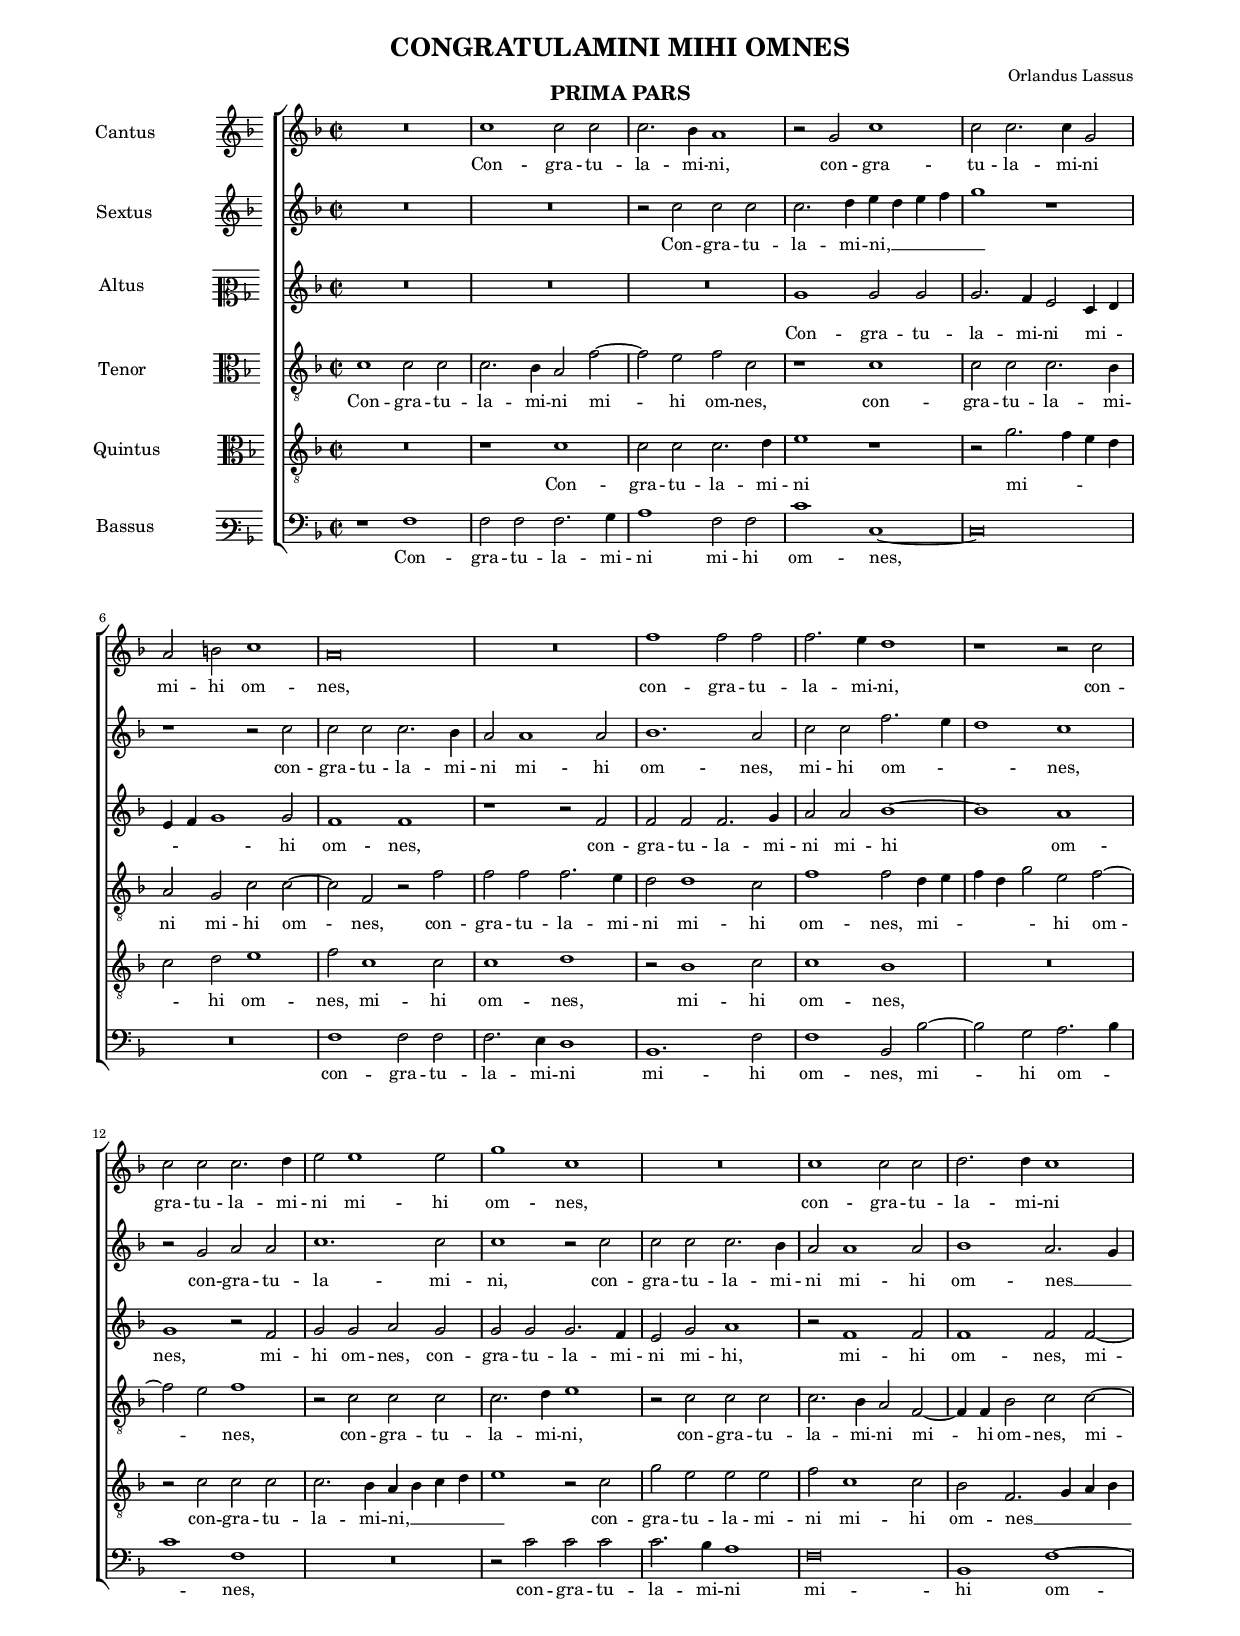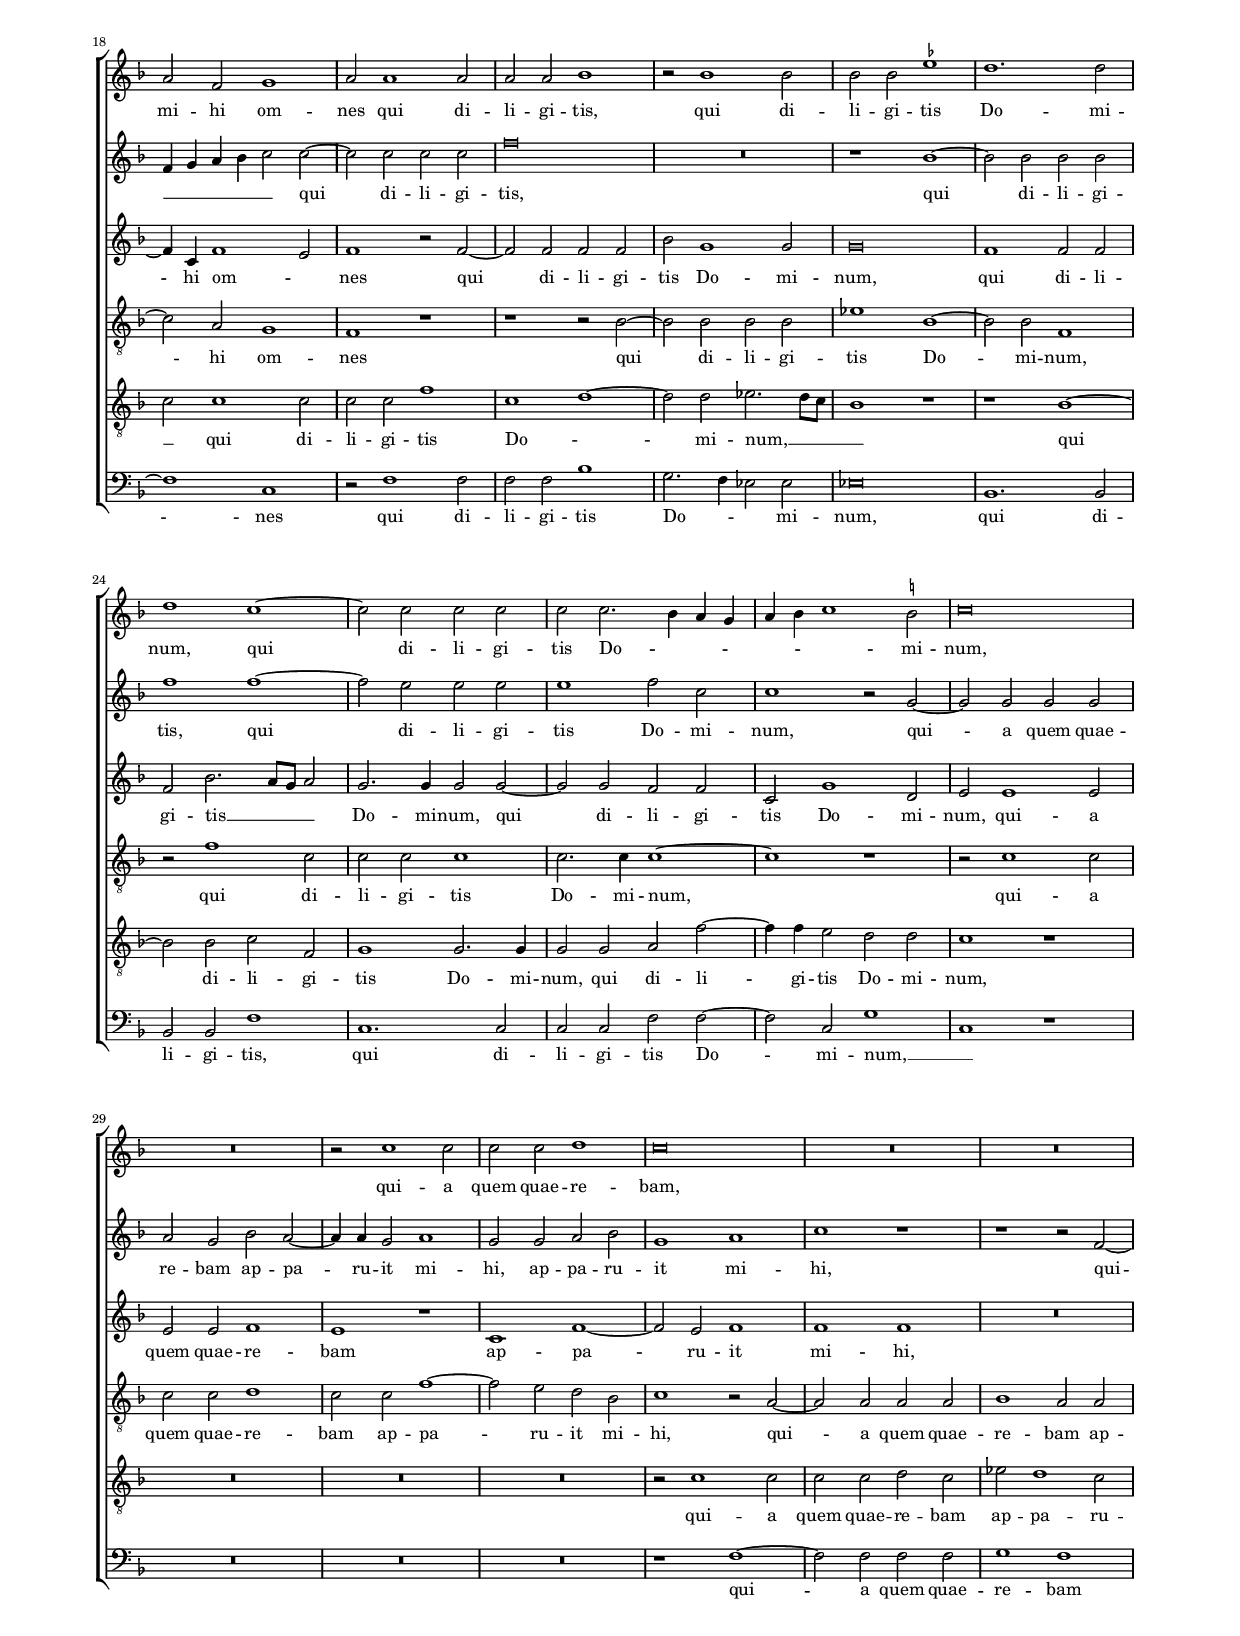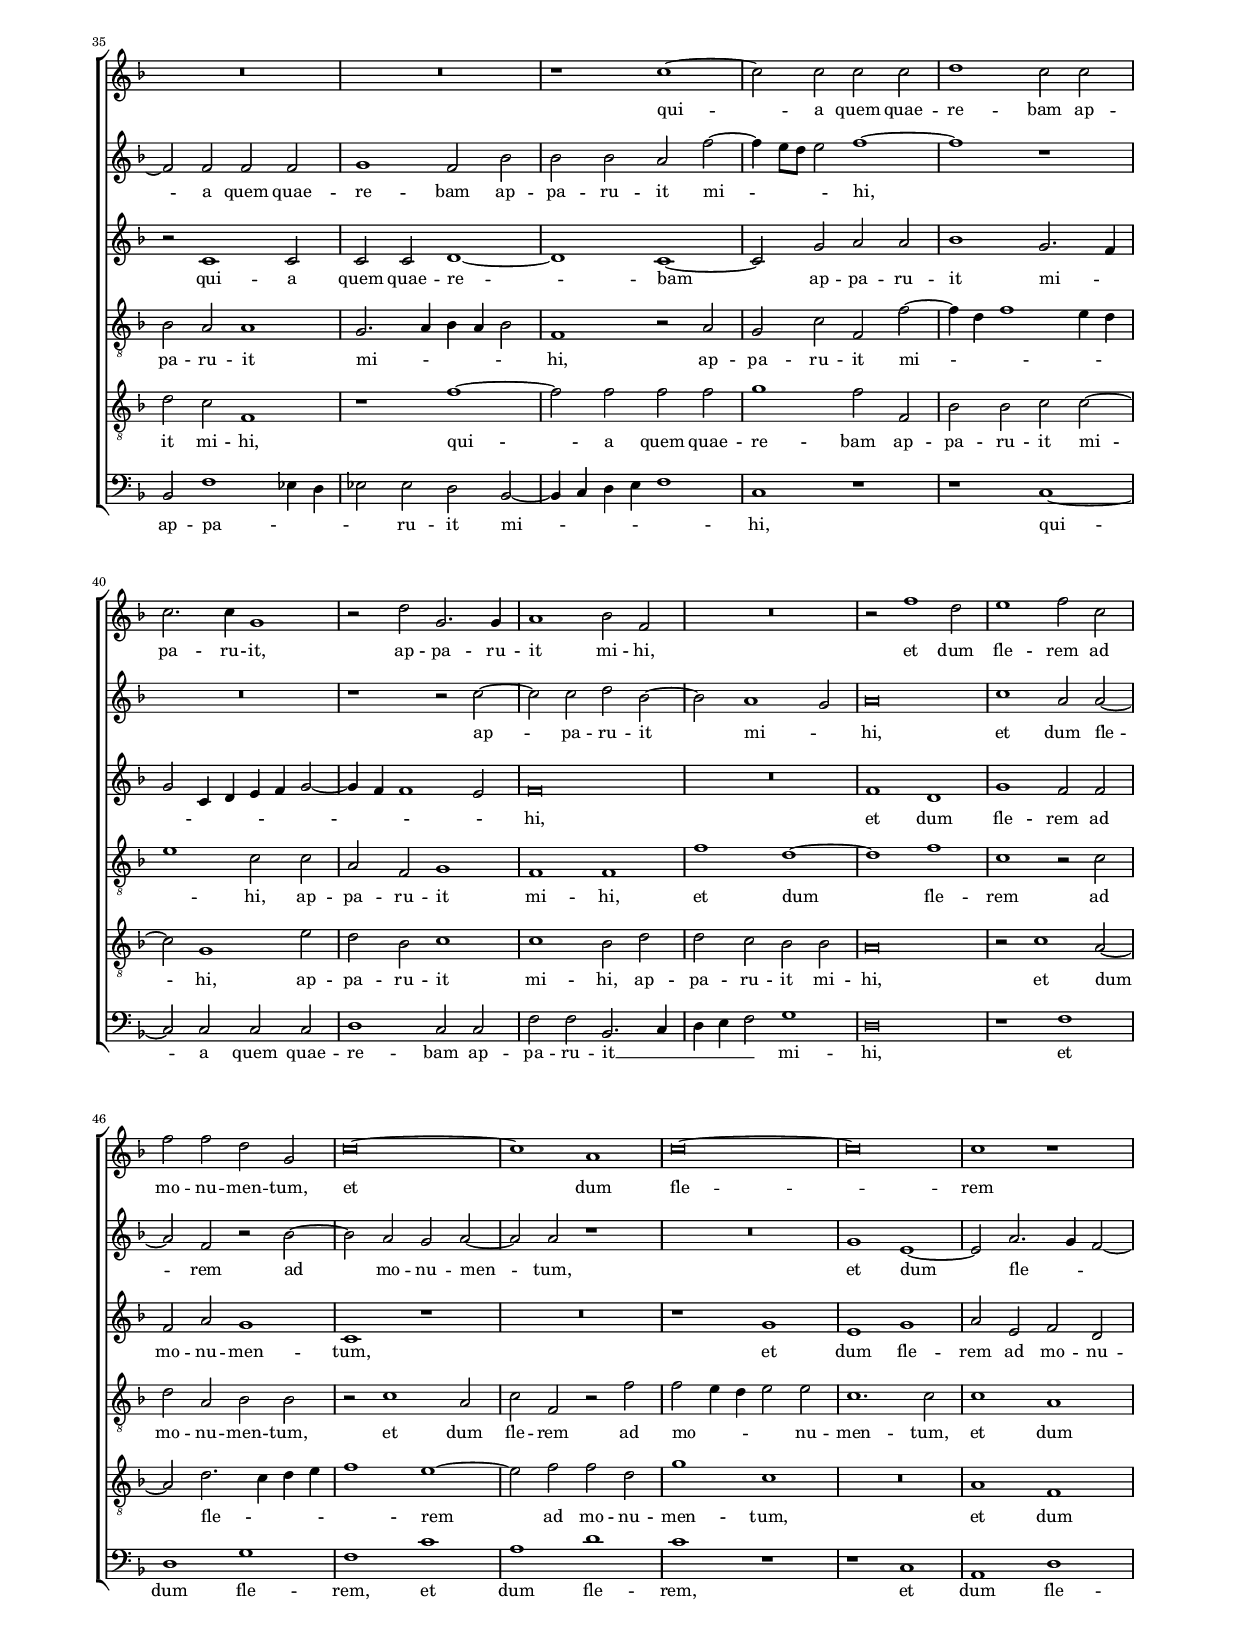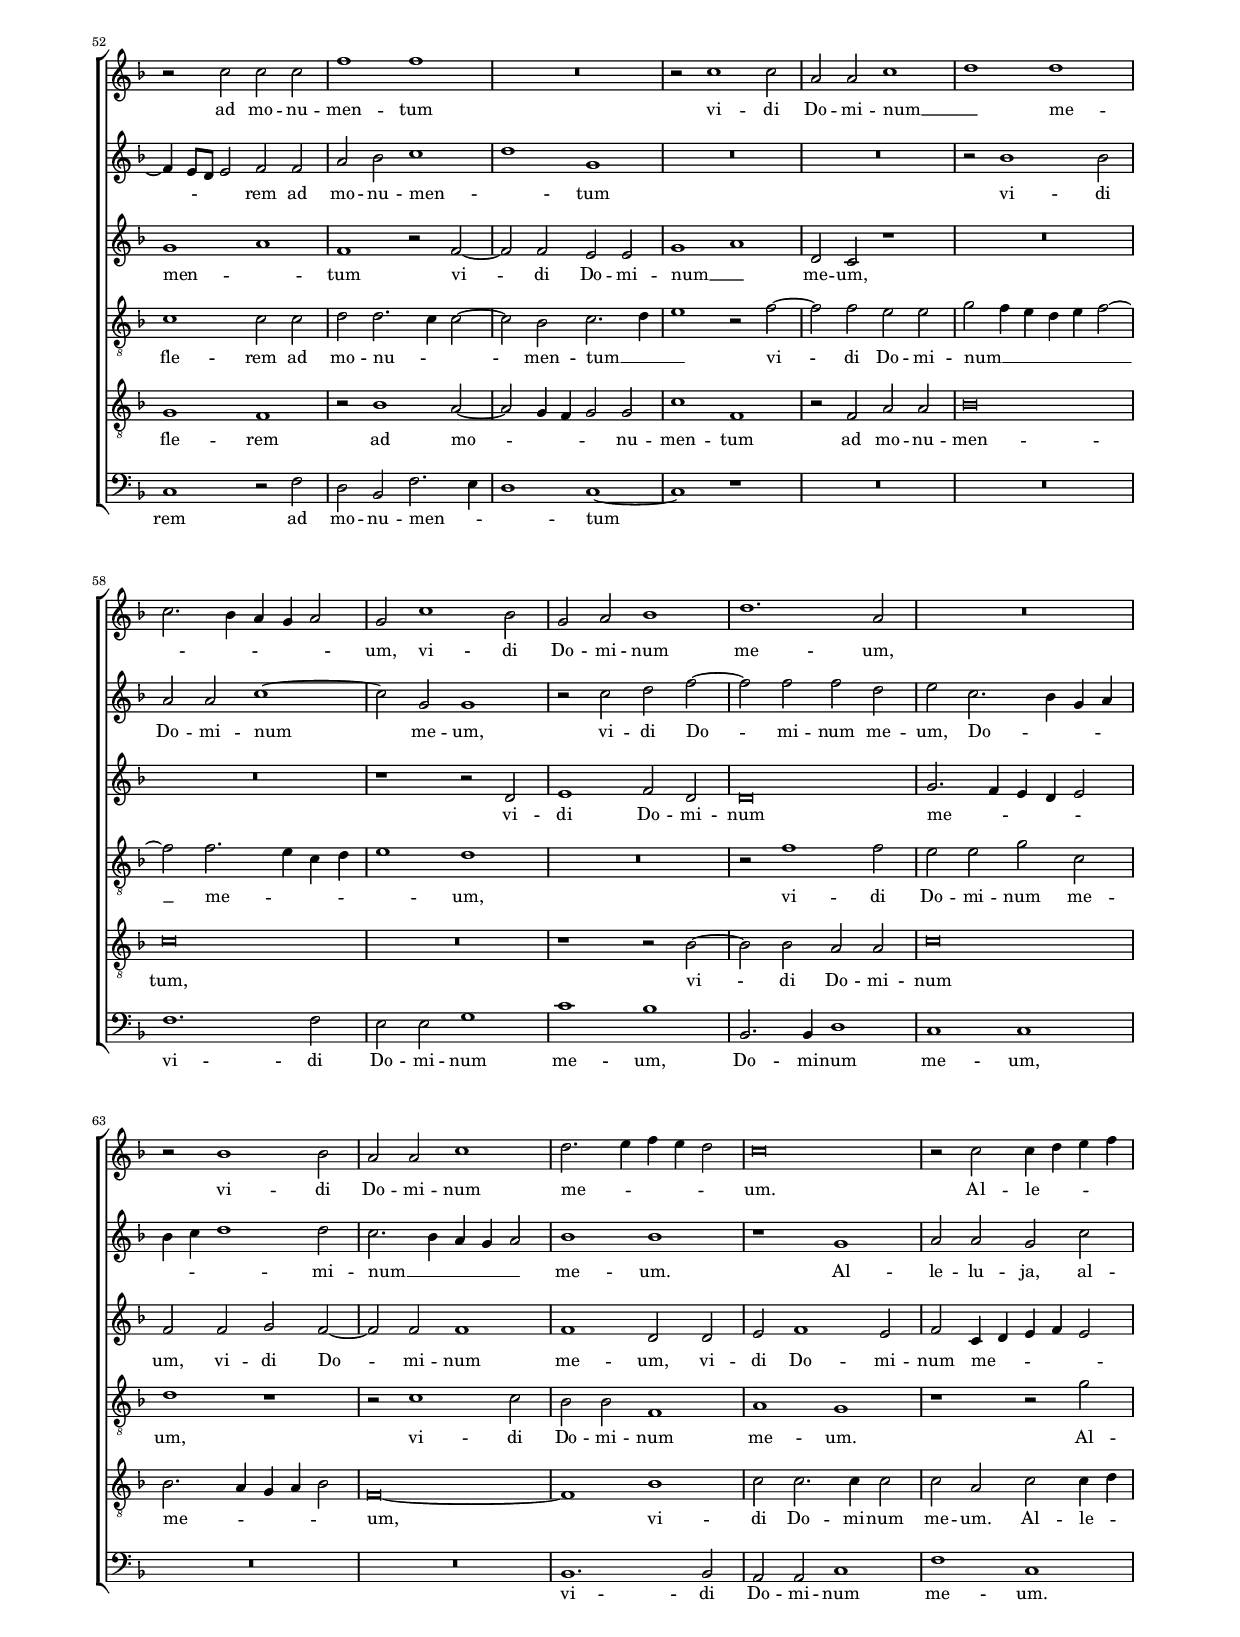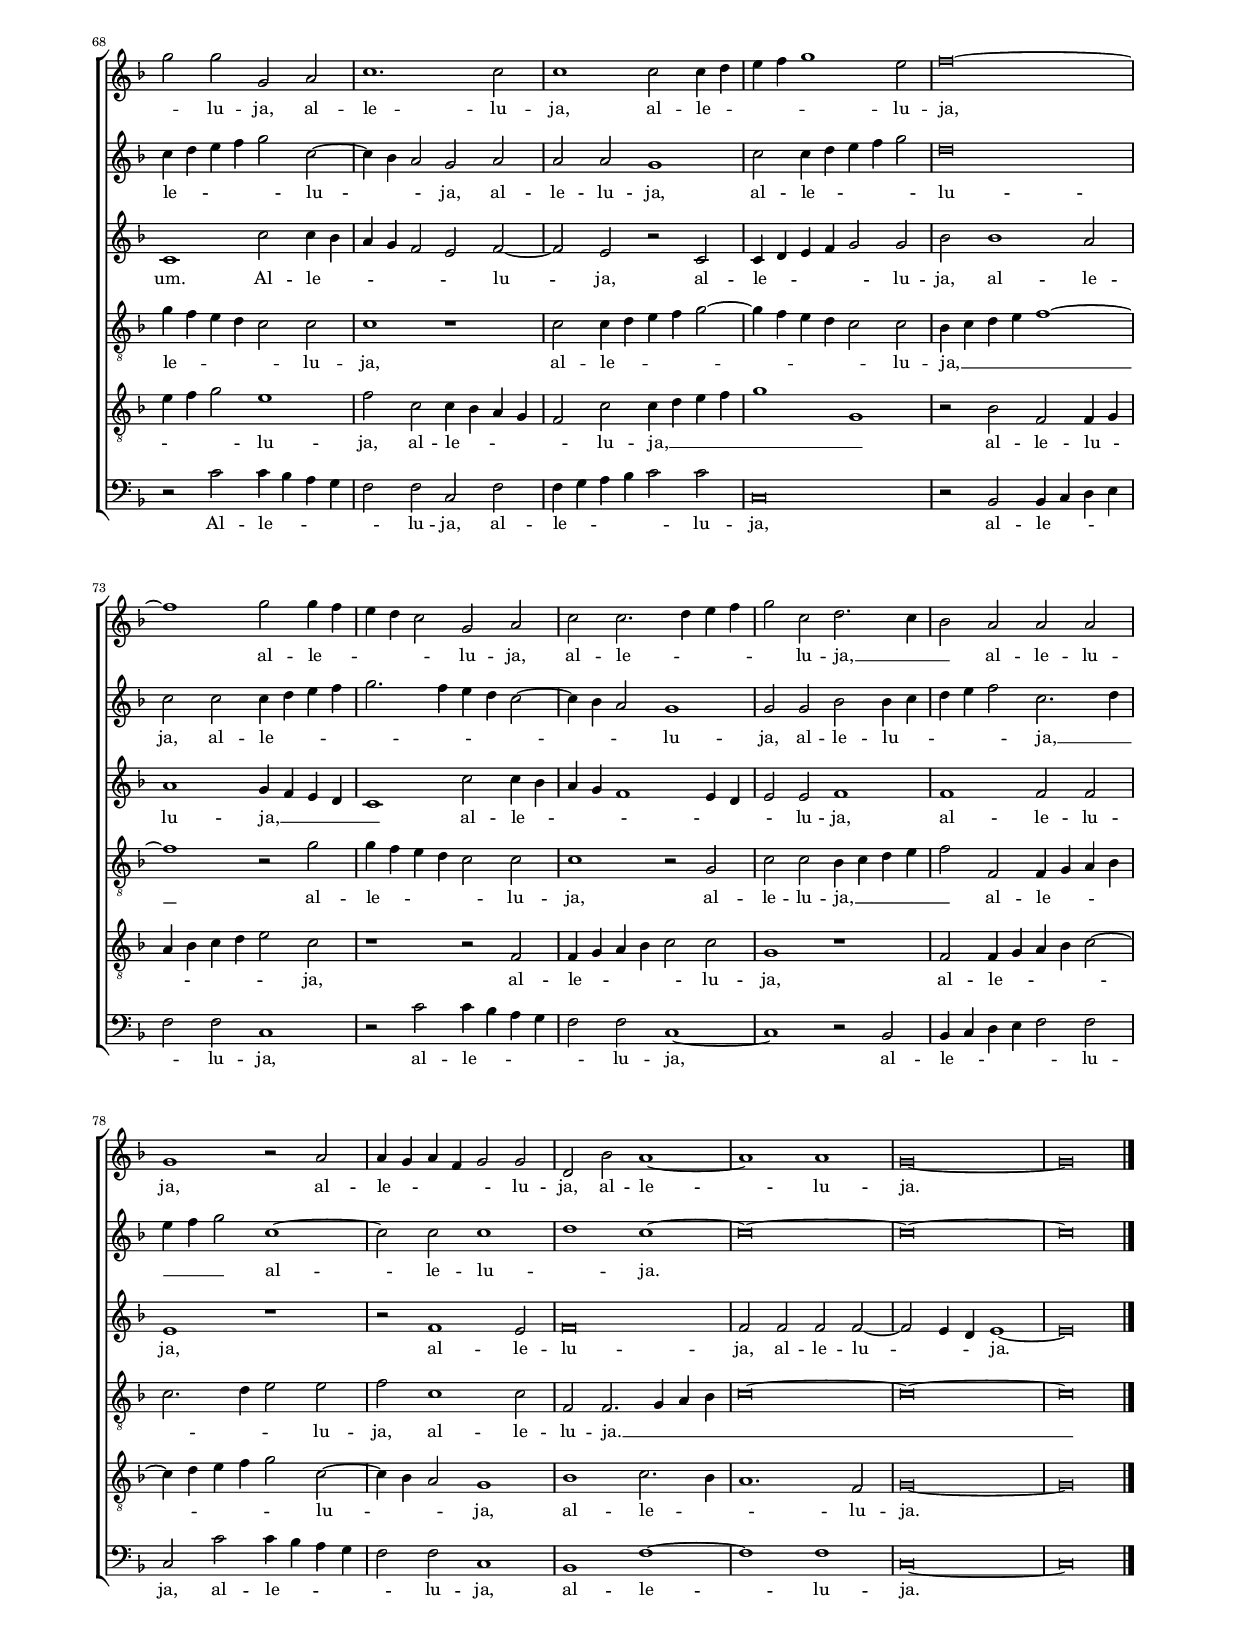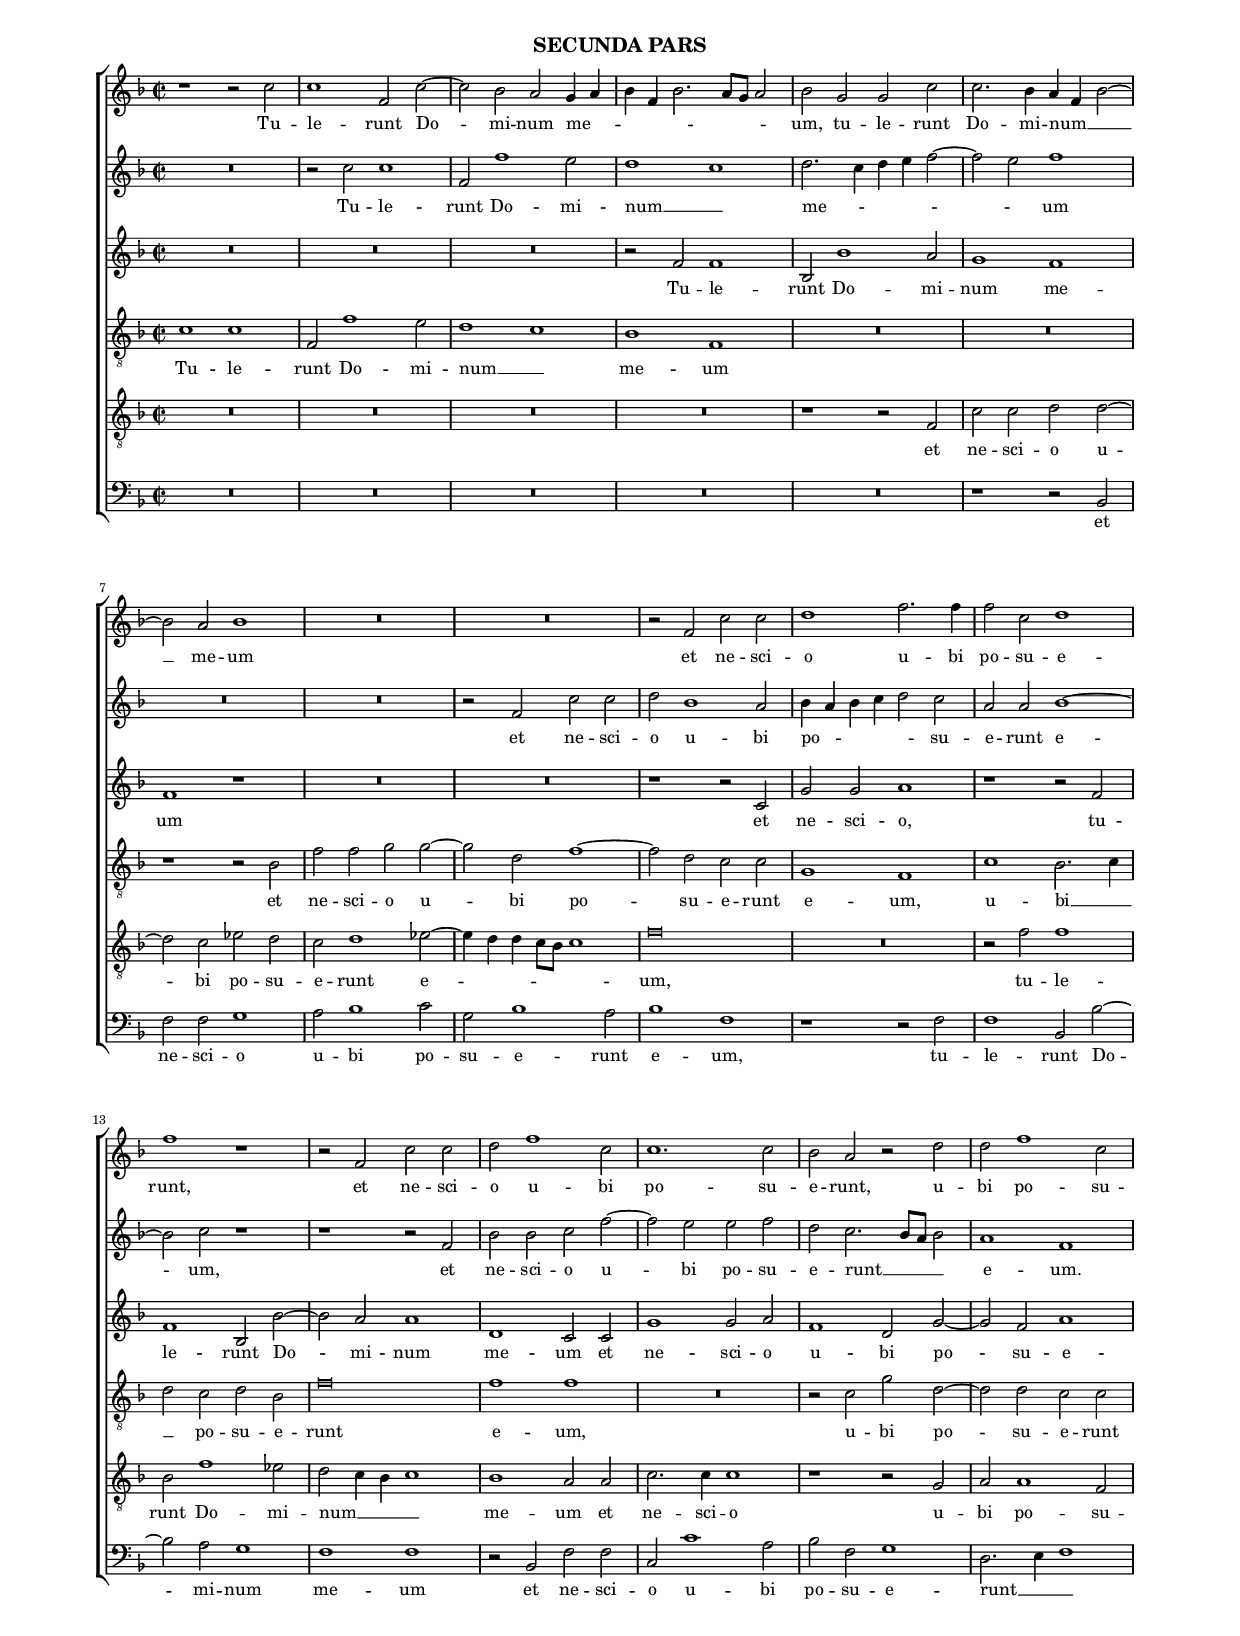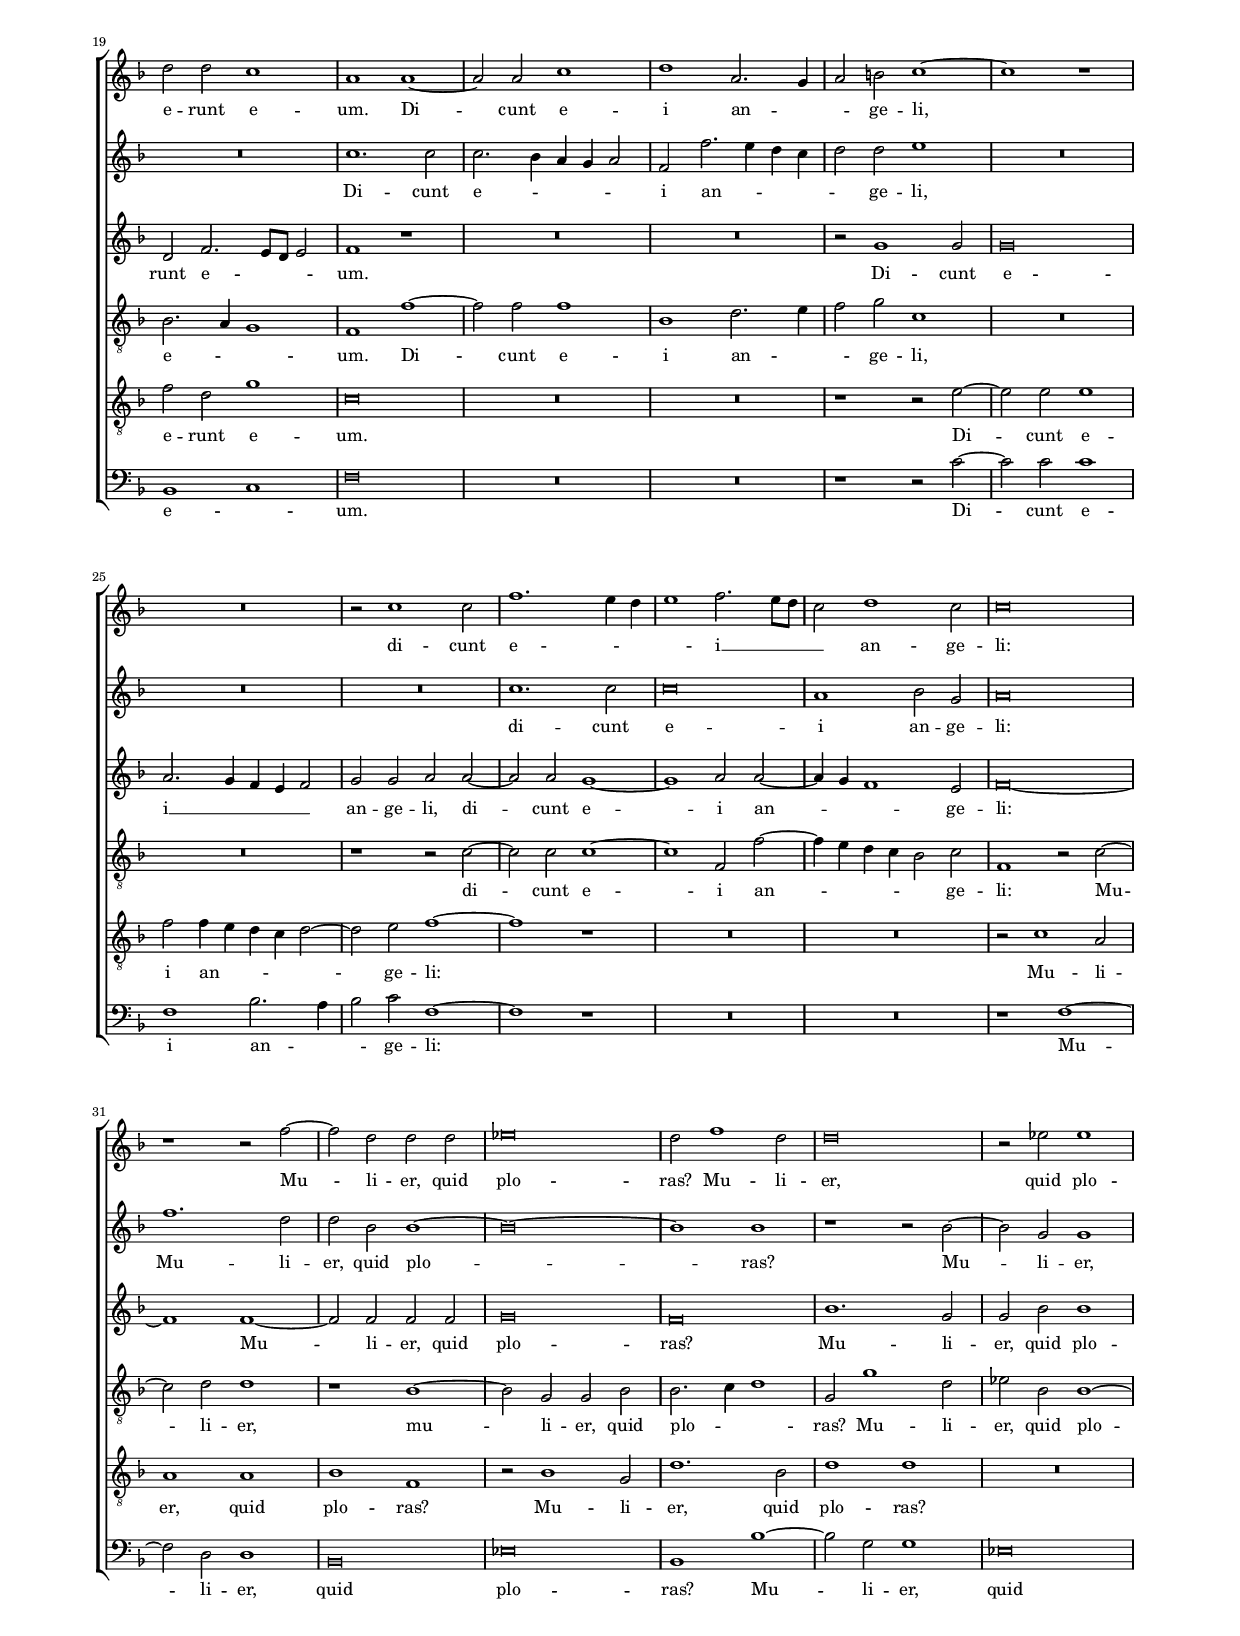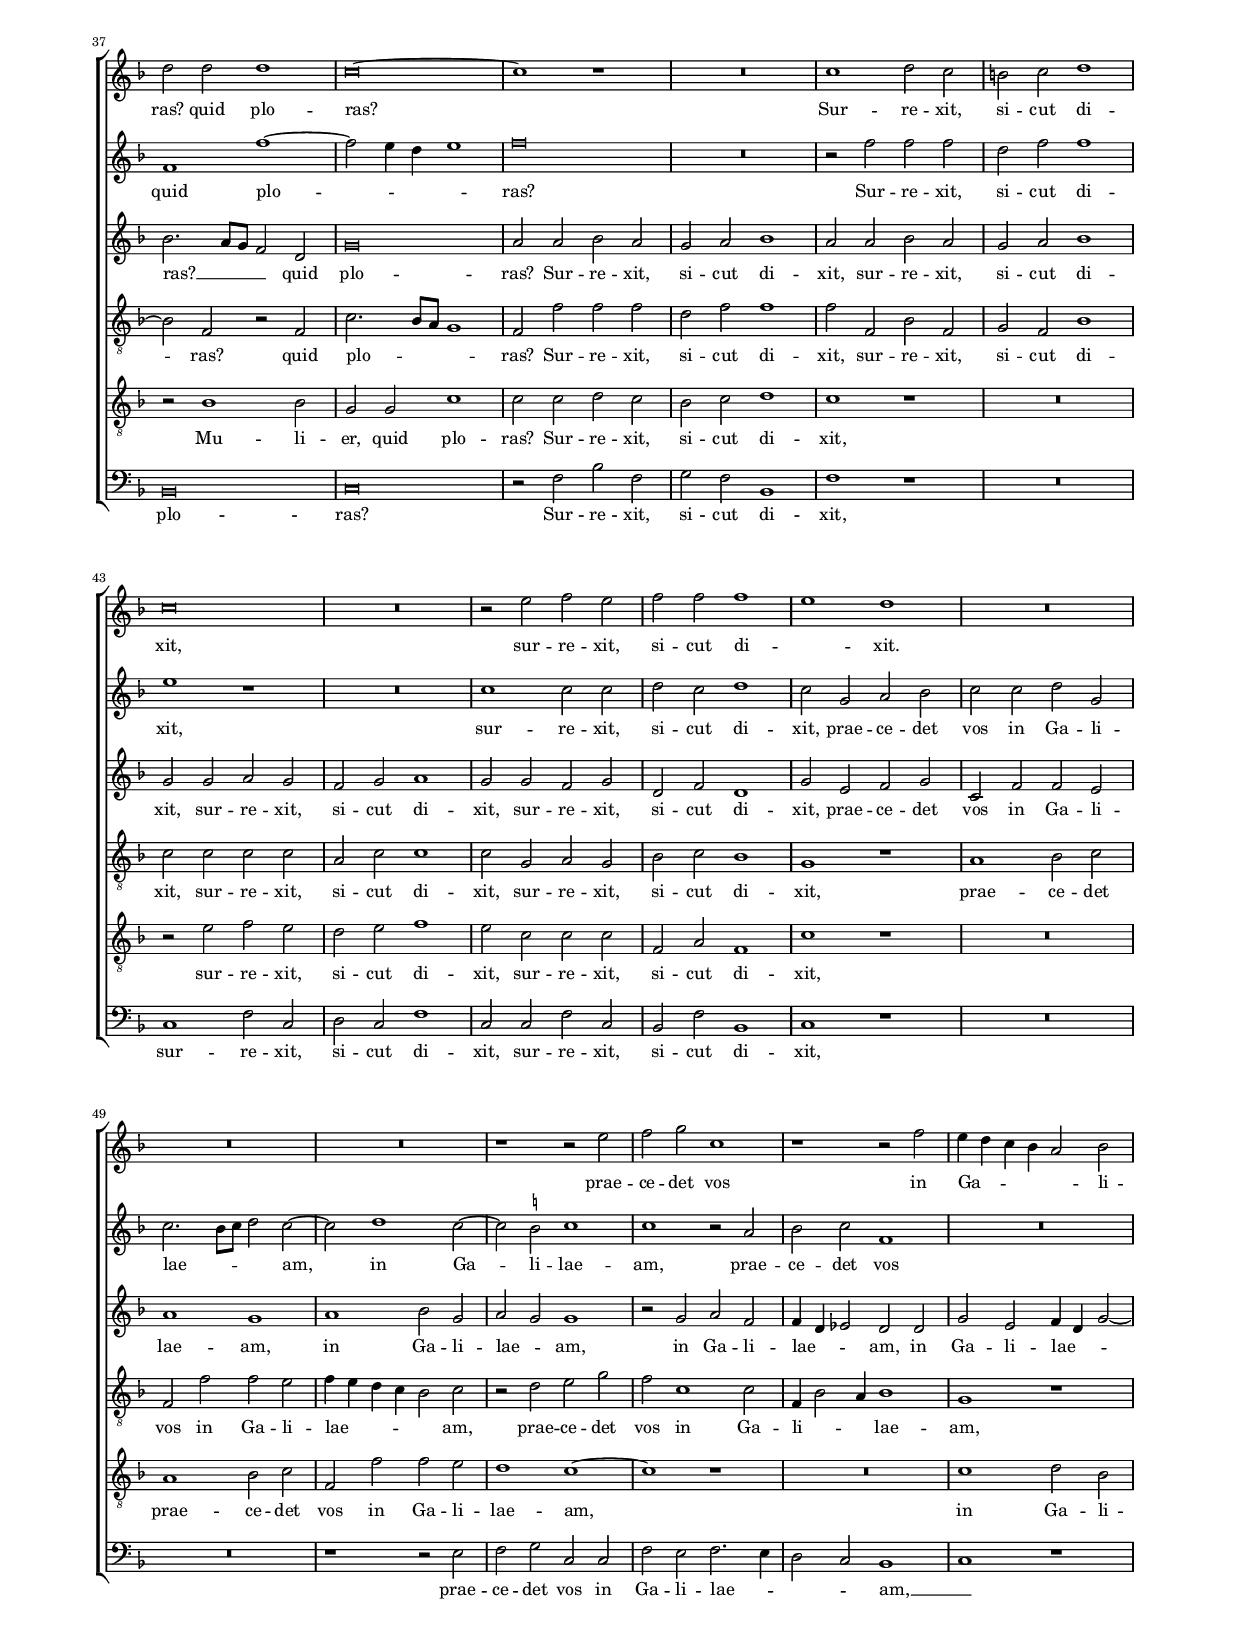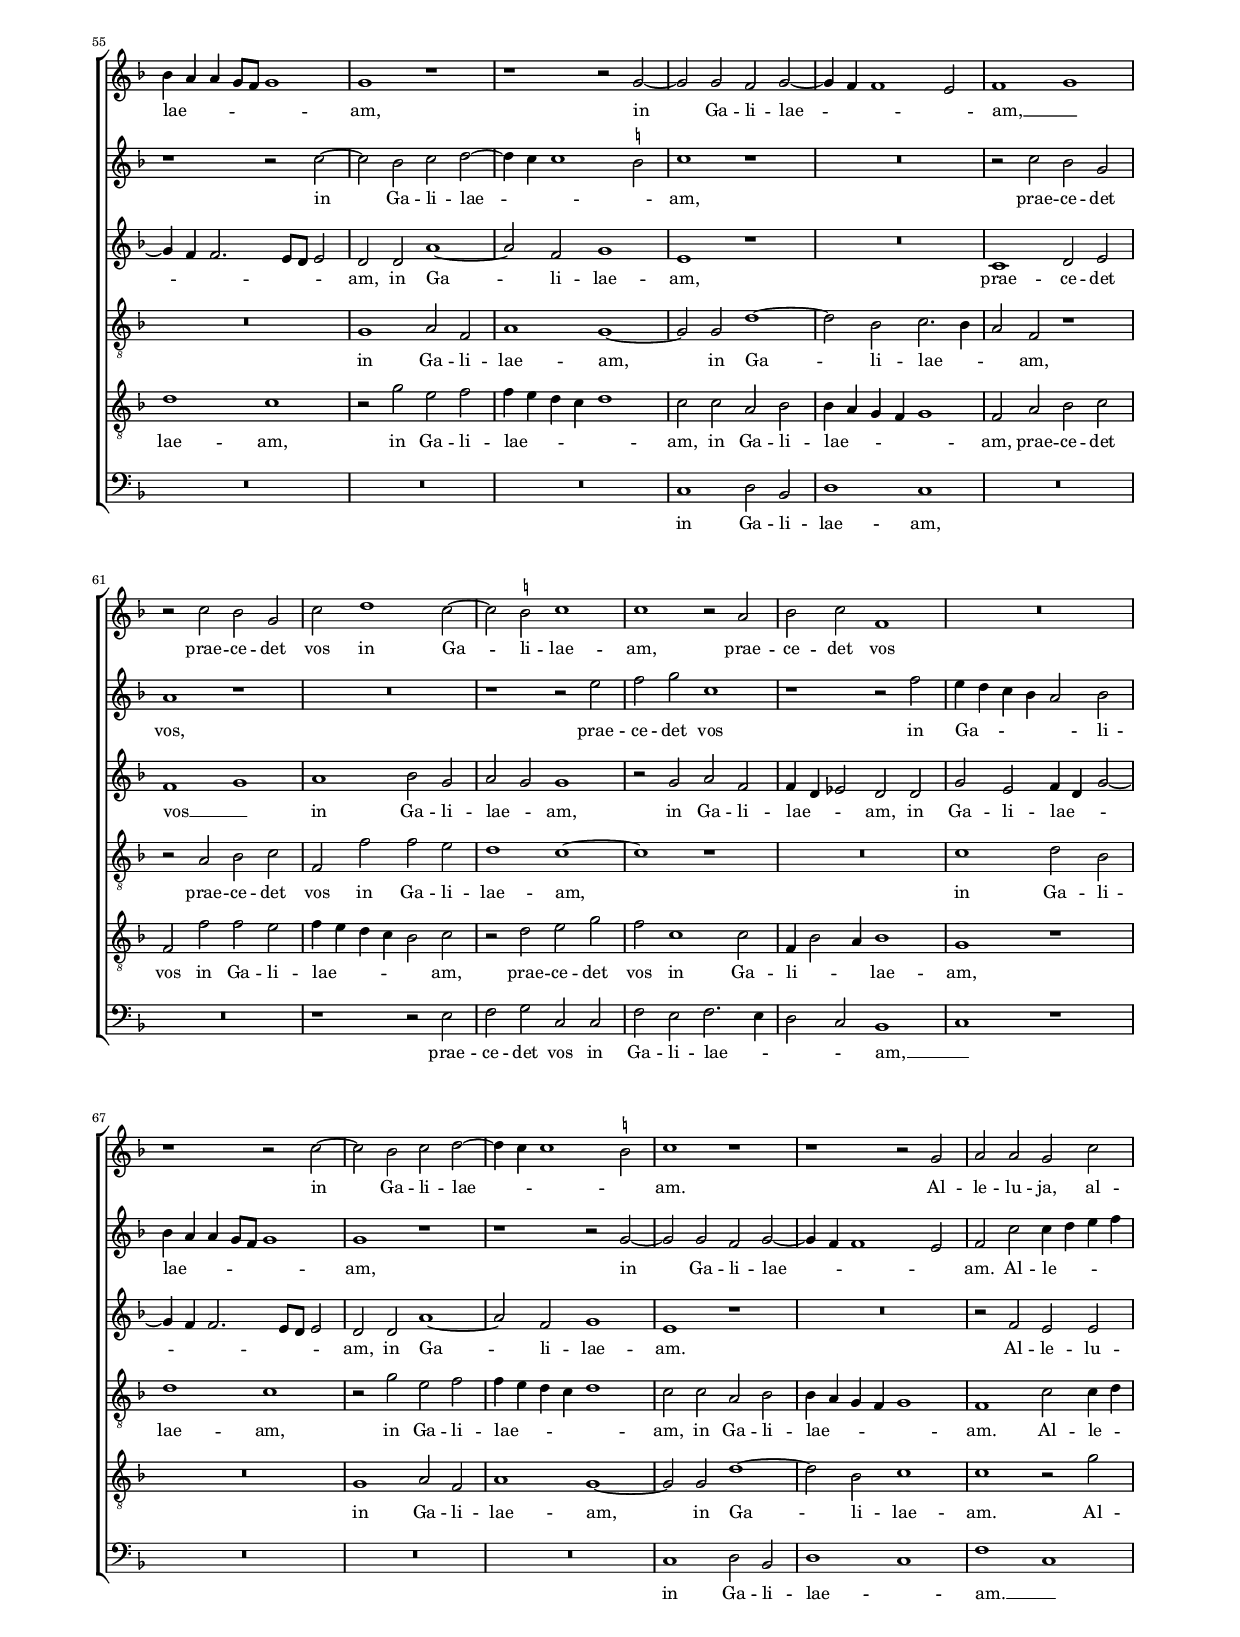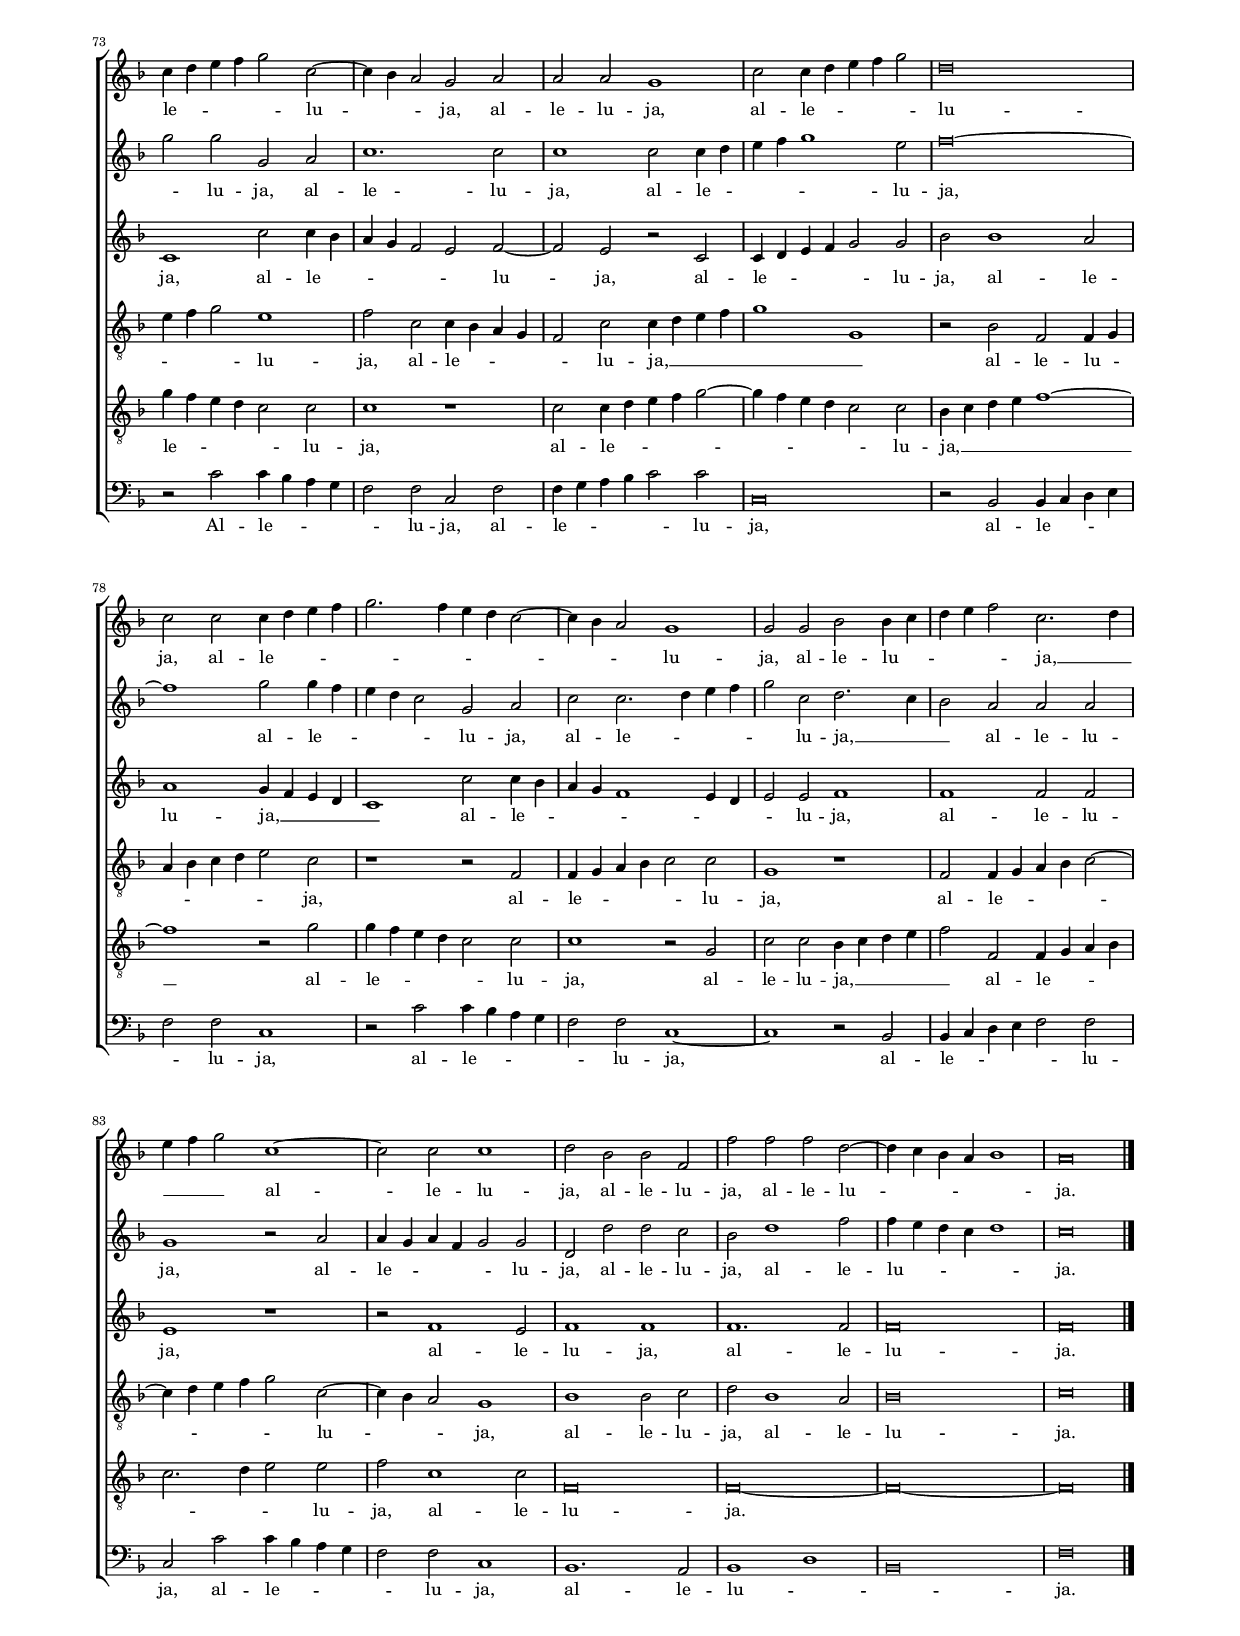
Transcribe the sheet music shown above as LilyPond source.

\header
{
  title="CONGRATULAMINI MIHI OMNES"
  composer="Orlandus Lassus"
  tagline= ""
}

\version "2.14.0"
\include "deutsch.ly"
#(set-global-staff-size 14)
#(ly:set-option 'point-and-click #f)

	
global = {
	\key f \major
	\time 2/2 \set Score.measureLength = #(ly:make-moment 2 1)
	\skip 1*166 \bar "|."  \pageBreak
	}

	ficta = { \once \set suggestAccidentals = ##t }
	
	forget = #(define-music-function (parser location music) (ly:music?) #{
		#(set-accidental-style 'forget)
		$music
		#(set-accidental-style 'default)
		#})


\paper
	{
	top-margin = 1.5 \cm
	bottom-margin = 1.5 \cm
	left-margin = 1.8 \cm
	line-width = 17.4 \cm
	ragged-bottom = ##f
	ragged-last-bottom = ##f
	print-page-number = ##f
	system-system-spacing = #'((basic-distance . 18) (minimum-distance . 14) (padding . 8) (strechability . 50))
	scoreTitleMarkup = \markup { \fill-line  { \null \fontsize #2 \bold \fromproperty #'header:piece \fromproperty #'header:opus } }
	%	systems-per-page = 3
	min-systems-per-page = 3
	}


incipitcantus = \markup { \score {
	{
	\set Staff.instrumentName = \markup { \fontsize #1 "Cantus" }
	\key f \major
	\clef violin
	s4 \bar ""
	}
	\layout  {
	raggedright = ##t
	line-width = 3\cm
	\context { \Staff \remove Time_signature_engraver }
	}} \hspace #1 }
	

incipitsextus = \markup { \score {
	{
	\set Staff.instrumentName = \markup { \fontsize #1 "Sextus" }
	\key f \major
	\clef violin
	s4 \bar ""
	}
	\layout  {
	raggedright = ##t
	line-width = 3\cm
	\context { \Staff \remove Time_signature_engraver }
	}} \hspace #1 }
      
      
incipitaltus = \markup { \score {
	{
	\set Staff.instrumentName = \markup { \fontsize #1 "Altus" }
	\key f \major
	\clef mezzosoprano
	s4 \bar ""
	}
	\layout  {
	raggedright = ##t
	line-width = 3\cm
	\context { \Staff \remove Time_signature_engraver }
	}} \hspace #1 }


incipittenor = \markup { \score {
	{
	\set Staff.instrumentName = \markup { \fontsize #1 "Tenor" }
	\key f \major
	\clef alto
	s4 \bar ""
	}
	\layout  {
	raggedright = ##t
	line-width = 3\cm
	\context { \Staff \remove Time_signature_engraver }
	}} \hspace #1 }
      
      
incipitquintus = \markup { \score {
	{
	\set Staff.instrumentName = \markup { \fontsize #1 "Quintus" }
	\key f \major
	\clef alto
	s4 \bar ""
	}
	\layout  {
	raggedright = ##t
	line-width = 3\cm
	\context { \Staff \remove Time_signature_engraver }
	}} \hspace #1 }
      
      
incipitbassus = \markup { \score {
	{
	\set Staff.instrumentName = \markup { \fontsize #1 "Bassus" }
	\key f \major
	\clef varbaritone
	s4 \bar ""
	}
	\layout  {
	raggedright = ##t
	line-width = 3\cm
	\context { \Staff \remove Time_signature_engraver }
	}} \hspace #1 }


cantus =  \relative c''
	{
	R\breve
	c1 c2 c
	c2. b4 a1
	r2 g c1
%5
	c2 c2. c4 g2 |
	a2 h c1
	a\breve
	R\breve
	f'1 f2 f
%10
	f2. e4 d1 |
	r1 r2 c
	c2 c c2. d4
	e2 e1 e2
	g1 c,
%15
	R\breve |
	c1 c2 c
	d2. d4 c1
	a2 f g1
	a2 a1 a2
%20
	a2 a b1 |
	r2 b1 b2
	b2 b \ficta es1
	d1. d2
	d1 c~
%25
	c2 c c c |
	c2 c2.( b4 a g
	a4 b c1) \ficta h2
	c\breve
	R\breve
%30
	r2 c1 c2 |
	c2 c d1
	c\breve
	R\breve
	R\breve
%35
	R\breve |
	R\breve
	r1 c~
	c2 c c c
	d1 c2 c
%40
	c2. c4 g1 |
	r2 d' g,2. g4
	a1 b2 f
	R\breve
	r2 f'1 d2
%45
	e1 f2 c |
	f2 f d g,
	c\breve~
	c1 a
	c\breve~
%50
	c\breve |
	c1 r
	r2 c c c
	f1 f
	R\breve
%55
	r2 c1 c2 |
	a2 a c1(
	d1) d1(
	c2. b4 a g a2)
	g2 c1 b2
%60
	g2 a b1 |
	d1. a2
	R\breve
	r2 b1 b2
	a2 a c1
%65
	d2.( e4 f e d2)
	c\breve
	r2 c c4( d e f
	g2) g g, a
	c1. c2
%70
	c1 c2 c4( d |
	e4 f g1) e2
	f\breve~
	f1 g2 g4( f
	e4 d c2) g a
%75
	c2 c2.( d4 e f |
	g2) c, d2.( c4
	b2) a a a
	g1 r2 a
	a4( g a f g2) g
%80
	d2 b' a1~ | 
	a1 a
	g\breve~
	g\breve
	}
	

sextus = \relative c''
	{
	R\breve
	R\breve
	r2 c c c
	c2. d4 e( d e f
%5
	g1) r |
	r1 r2 c,
	c2 c c2. b4
	a2 a1 a2
	b1. a2
%10
	c2 c f2.( e4 |
	d1) c
	r2 g a a
	c1. c2
	c1 r2 c
%15
	c2 c c2. b4 |
	a2 a1 a2
	b1 a2.( g4
	f4 g a b c2) c~
	c2 c c c
%20
	f\breve |
	R\breve
	r1 b,~
	b2 b b b
	f'1 f~
%25
	f2 e e e |
	e1 f2 c
	c1 r2 g~
	g2 g g g
	a2 g b a~
%30
	a4 a g2 a1 |
	g2 g a b
	g1 a
	c1 r
	r1 r2 f,~
%35
	f2 f f f |
	g1 f2 b
	b2 b a f'~
	f4( e8 d e2) f1~
	f1 r
%40
	R\breve |
	r1 r2 c~
	c2 c d b~
	b2 a1( g2)
	a\breve
%45
	c1 a2 a~ |
	a2 f r b~
	b2 a g a~
	a2 a r1
	R\breve
%50
	g1 e~ |
	e2 a2.( g4 f2~
	f4 e8 d e2) f f
	a2 b c1(
	d1) g,
%55
	R\breve |
	R\breve
	r2 b1 b2
	a2 a c1~
	c2 g g1
%60
	r2 c d f~ |
	f2 f f d
	e2 c2.( b4 g a
	b4 c d1) d2
	c2.( b4 a g a2)
%65
	b1 b | 
	r1 g
	a2 a g c
	c4( d e f g2) c,~
	c4( b a2) g a
%70
	a2 a g1 |
	c2 c4( d e f g2)
	d\breve
	c2 c c4( d e f
	g2. f4 e d c2~
%75
	c4 b a2) g1 |
	g2 g b b4( c
	d4 e f2) c2.( d4
	e4 f g2) c,1~
	c2 c c1(
%80
	d1) c1~
	c\breve~
	c\breve~
	c\breve
	}

altus =  \relative c'
        {
	R\breve
	R\breve
	R\breve
	g'1 g2 g
%5
	g2. f4 e2 c4( d |
	e4 f g1) g2
	f1 f
	r1 r2 f
	f2 f f2. g4
%10
	a2 a b1~ |
	b1 a
	g1 r2 f
	g2 g a g
	g2 g g2. f4
%15
	e2 g a1 |
	r2 f1 f2
	f1 f2 f~
	f4 c f1( e2)
	f1 r2 f~
%20
	f2 f f f |
	b2 g1 g2
	g\breve
	f1 f2 f
	f2 b2.( a8 g a2)
%25
	g2. g4 g2 g~ |
	g2 g f f
	c2 g'1 d2
	e2 e1 e2
	e2 e f1
%30
	e1 r |
	c1 f~
	f2 e f1
	f1 f
	R\breve
%35
	r2 c1 c2 |
	c2 c d1~
	d1 c~
	c2 g' a a
	b1 g2.( f4
%40
	g2 c,4 d e f g2~ |
	g4 f f1 e2)
	f\breve
	R\breve
	f1 d
%45
	g1 f2 f |
	f2 a g1
	c,1 r
	R\breve
	r1 g'1
%50
	e1 g |
	a2 e f d
	g1( a)
	f1 r2 f~
	f2 f e e
%55
	g1( a) |
	d,2 c r1
	R\breve
	R\breve
	r1 r2 d
%60
	e1 f2 d |
	d\breve
	g2.( f4 e d e2) 
	f2 f g f~
	f2 f f1
%65
	f1 d2 d |
	e2 f1 e2
	f2 c4( d e f e2)
	c1 c'2 c4( b
	a4 g f2 e) f2~
%70
	f2 e2 r c |
	c4( d e f g2) g
	b2 b1 a2
	a1 g4( f e d
	c1) c'2 c4( b
%75
	a4 g f1 e4 d |
	e2) e f1
	f1 f2 f
	e1 r
	r2 f1 e2
%80
	f\breve |
	f2 f f f~
	f2( e4 d) e1~
	e\breve
	}
	


tenor =  \relative c'
	{
	c1 c2 c
	c2. b4 a2 f'~
	f2 e f c
	r1 c
%5
	c2 c c2. b4 |
	a2 g c c~
	c2 f, r f'
	f2 f f2. e4
	d2 d1 c2
%10
	f1 f2 d4( e |
	f4 d g2) e f~
	f2( e) f1
	r2 c c c
	c2. d4 e1
%15
	r2 c c c |
	c2. b4 a2 f~
	f4 f b2 c c~
	c2 a g1
	f1 r
%20
	r1 r2 b~ |
	b2 b b b
	es1 b~
	b2 b f1
	r2 f'1 c2
%25
	c2 c c1 |
	c2. c4 c1~
	c1 r
	r2 c1 c2
	c2 c d1
%30
	c2 c f1~
	f2 e d b
	c1 r2 a~
	a2 a a a
	b1 a2 a
%35
	b2 a a1 |
	g2.( a4 b a b2)
	f1 r2 a
	g2 c f, f'2~
	f4( d f1 e4 d
%40
	e1) c2 c |
	a2 f g1
	f1 f
	f'1 d~
	d1 f
%45
	c1 r2 c |
	d2 a b b
	r2 c1 a2
	c2 f, r f'
	f2( e4 d e2) e
%50
	c1. c2 |
	c1 a
	c1 c2 c
	d2 d2.( c4 c2~
	c2) b c2.( d4
%55
	e1) r2 f~ |
	f2 f e e
	g2( f4 e d e f2~
	f2) f2.( e4 c d
	e1) d
%60
	R\breve |
	r2 f1 f2
	e2 e g c,
	d1 r
	r2 c1 c2
%65
	b2 b f1 |
	a1 g
	r1 r2 g'
	g4( f e d c2) c
	c1 r
%70
	c2 c4( d e f g2~ |
	g4 f e d c2) c
	b4( c d e f1~
	f1) r2 g
	g4( f e d c2) c
%75
	c1 r2 g |
	c2 c b4( c d e
	f2) f, f4( g a b
	c2. d4 e2) e
	f2 c1 c2
%80
	f,2 f2.( g4 a b |
	c\breve~
	c\breve~
	c\breve)
	}

	
quintus  =  \relative c'
	{
	R\breve
	r1 c
	c2 c c2. d4
	e1 r
%5
	r2 g2.( f4 e d |
	c2) d e1
	f2 c1 c2
	c1 d
	r2 b1 c2
%10
	c1 b |
	R\breve
	r2 c c c
	c2. b4 a( b c d
	e1) r2 c
%15
	g'2 e e e |
	f2 c1 c2
	b2 f2.( g4 a b
	c2) c1 c2
	c2 c f1
%20
	c1( d~ |
	d2) d es2.( d8 c
	b1) r
	r1 b~
	b2 b c f,
%25
	g1 g2. g4 |
	g2 g a f'~
	f4 f e2 d d
	c1 r
	R\breve
%30
	R\breve |
	R\breve
	r2 c1 c2
	c2 c d c
	es2 d1 c2
%35
	d2 c f,1 |
	r1 f'~
	f2 f f f
	g1 f2 f,
	b2 b c c~
%40
	c2 g1 e'2 |
	d2 b c1
	c1 b2 d
	d2 c b b
	a\breve
%45
	r2 c1 a2~ |
	a2 d2.( c4 d e
	f1) e~
	e2 f f d
	g1 c,
%50
	R\breve |
	a1 f
	g1 f
	r2 b1 a2~
	a2( g4 f g2) g
%55
	c1 f, |
	r2 f a a
	b\breve
	c\breve
	R\breve
%60
	r1 r2 b~ |
	b2 b a a
	c\breve
	b2.( a4 g a b2)
	f\breve~
%65
	f1 b |
	c2 c2. c4 c2
	c2 a c c4( d
	e4 f g2) e1
	f2 c c4( b a g
%70
	f2) c' c4( d e f |
	g1 g,)
	r2 b f f4( g
	a4 b c d e2) c
	r1 r2 f,
%75
	f4( g a b c2) c |
	g1 r
	f2 f4( g a b c2~
	c4 d e f g2) c,~
	c4( b a2) g1
%80
	b1 c2.( b4 |
	a1.) f2
	g\breve~
	g\breve
	}


bassus  =  \relative c
	{
	r1 f
	f2 f f2. g4
	a1 f2 f
	c'1 c,~
%5
	c\breve |
	R\breve
	f1 f2 f
	f2. e4 d1
	b1. f'2
%10
	f1 b,2 b'~ |
	b2 g a2.( b4
	c1) f,
	R\breve
	r2 c'2 c c
%15
	c2. b4 a1 |
	f\breve
	b,1 f'~
	f1 c
	r2 f1 f2
%20
	f2 f b1 |
	g2.( f4 es2) es
	es\breve
	b1. b2
	b2 b f'1
%25
	c1. c2 |
	c2 c f f~
	f2 c g'1(
	c,1) r
	R\breve
%30
	R\breve |
	R\breve
	r1 f~
	f2 f f f
	g1 f
%35
	b,2 f'1( es4 d
	es2) es d b~
	b4( c d e f1)
	c1 r
	r1 c~
%40
	c2 c c c |
	d1 c2 c
	f2 f b,2.( c4
	d4 e f2) g1
	d\breve
%45
	r1 f |
	d1 g
	f1 c'
	a1 d
	c1 r
%50
	r1 c, |
	a1 d
	c1 r2 f
	d2 b f'2.( e4
	d1) c~
%55
	c1 r |
	R\breve
	R\breve
	f1. f2
	e2 e g1
%60
	c1 b |
	b,2. b4 d1
	c1 c
	R\breve
	R\breve
%65
	b1. b2 |
	a2 a c1
	f1 c
	r2 c' c4( b a g
	f2) f c f
%70
	f4( g a b c2) c |
	c,\breve
	r2 b b4( c d e
	f2) f c1
	r2 c' c4( b a g
%75
	f2) f c1~ |
	c1 r2 b
	b4( c d e f2) f
	c2 c' c4( b a g
	f2) f c1
%80
	b1 f'~ |
	f1 f
	c\breve~
	c\breve
	}
	
lyricscantus = \lyricmode {
	Con -- gra -- tu -- la -- mi -- ni,
	con -- gra -- tu -- la -- mi -- ni mi -- hi om -- nes,
	con -- gra -- tu -- la -- mi -- ni,
	con -- gra -- tu -- la -- mi -- ni mi -- hi om -- nes,
	con -- gra -- tu -- la -- mi -- ni mi -- hi om -- nes
	qui di -- li -- gi -- tis,
	qui di -- li -- gi -- tis Do -- mi -- num,
	qui di -- li -- gi -- tis Do -- mi -- num,
	qui -- a quem quae -- re -- bam,
	qui -- a quem quae -- re -- bam ap -- pa -- ru -- it,
	ap -- pa -- ru -- it mi -- hi,
	et dum fle -- rem ad mo -- nu -- men -- tum,
	et dum fle -- rem ad mo -- nu -- men -- tum
	vi -- di Do -- mi -- num __ me -- um,
	vi -- di Do -- mi -- num me -- um,
	vi -- di Do -- mi -- num me -- um.
	Al -- le -- lu -- ja,
	al -- le -- lu -- ja,
	al -- le -- lu -- ja,
	al -- le -- lu -- ja,
	al -- le -- lu -- ja, __
	al -- le -- lu -- ja,
	al -- le -- lu -- ja,
	al -- le -- lu -- ja.
	}

	
lyricssextus = \lyricmode {
	Con -- gra -- tu -- la -- mi -- ni, __
	con -- gra -- tu -- la -- mi -- ni mi -- hi om -- nes,
	mi -- hi om -- nes,
	con -- gra -- tu -- la -- mi -- ni,
	con -- gra -- tu -- la -- mi -- ni mi -- hi om -- nes __
	qui di -- li -- gi -- tis,
	qui di -- li -- gi -- tis,
	qui di -- li -- gi -- tis Do -- mi -- num,
	qui -- a quem quae -- re -- bam ap -- pa -- ru -- it mi -- hi,
	ap -- pa -- ru -- it mi -- hi,
	qui -- a quem quae -- re -- bam ap -- pa -- ru -- it mi -- hi,
	ap -- pa -- ru -- it mi -- hi,
	et dum fle -- rem ad mo -- nu -- men -- tum,
	et dum fle -- rem ad mo -- nu -- men -- tum
	vi -- di Do -- mi -- num me -- um,
	vi -- di Do -- mi -- num me -- um,
	Do -- mi -- num __ me -- um.
	Al -- le -- lu -- ja,
	al -- le -- lu -- ja,
	al -- le -- lu -- ja,
	al -- le -- lu -- ja,
	al -- le -- lu -- ja,
	al -- le -- lu -- ja, __
	al -- le -- lu -- ja.
	}
	
	
lyricsaltus = \lyricmode {
	Con -- gra -- tu -- la -- mi -- ni mi -- hi om -- nes,
	con -- gra -- tu -- la -- mi -- ni mi -- hi om -- nes,
	mi -- hi om -- nes,
	con -- gra -- tu -- la -- mi -- ni mi -- hi,
	mi -- hi om -- nes,
	mi -- hi om -- nes
	qui di -- li -- gi -- tis Do -- mi -- num,
	qui di -- li -- gi -- tis __ Do -- mi -- num,
	qui di -- li -- gi -- tis Do -- mi -- num,
	qui -- a quem quae -- re -- bam ap -- pa -- ru -- it mi -- hi,
	qui -- a quem quae -- re -- bam ap -- pa -- ru -- it mi -- hi,
	et dum fle -- rem ad mo -- nu -- men -- tum,
	et dum fle -- rem ad mo -- nu -- men -- tum
	vi -- di Do -- mi -- num __ me -- um,
	vi -- di Do -- mi -- num me -- um,
	vi -- di Do -- mi -- num me -- um,
	vi -- di Do -- mi -- num me -- um.
	Al -- le -- lu -- ja,
	al -- le -- lu -- ja,
	al -- le -- lu -- ja, __
	al -- le -- lu -- ja,
	al -- le -- lu -- ja,
	al -- le -- lu -- ja,
	al -- le -- lu -- ja.
	}
	

lyricstenor = \lyricmode {
	Con -- gra -- tu -- la -- mi -- ni mi -- hi om -- nes,
	con -- gra -- tu -- la -- mi -- ni mi -- hi om -- nes,
	con -- gra -- tu -- la -- mi -- ni mi -- hi om -- nes,
	mi -- hi om -- nes,
	con -- gra -- tu -- la -- mi -- ni,
	con -- gra -- tu -- la -- mi -- ni mi -- hi om -- nes,
	mi -- hi om -- nes
	qui di -- li -- gi -- tis Do -- mi -- num,
	qui di -- li -- gi -- tis Do -- mi -- num,
	qui -- a quem quae -- re -- bam ap -- pa -- ru -- it mi -- hi,
	qui -- a quem quae -- re -- bam ap -- pa -- ru -- it mi -- hi,
	ap -- pa -- ru -- it mi -- hi,
	ap -- pa -- ru -- it mi -- hi,
	et dum fle -- rem ad mo -- nu -- men -- tum,
	et dum fle -- rem ad mo -- nu -- men -- tum,
	et dum fle -- rem ad mo -- nu -- men -- tum __
	vi -- di Do -- mi -- num __ me -- um,
	vi -- di Do -- mi -- num me -- um,
	vi -- di Do -- mi -- num me -- um.
	Al -- le -- lu -- ja,
	al -- le -- lu -- ja, __
	al -- le -- lu -- ja,
	al -- le -- lu -- ja, __
	al -- le -- lu -- ja,
	al -- le -- lu -- ja. __
	}

	
lyricsquintus = \lyricmode {
	Con -- gra -- tu -- la -- mi -- ni mi -- hi om -- nes,
	mi -- hi om -- nes,
	mi -- hi om -- nes,
	con -- gra -- tu -- la -- mi -- ni, __
	con -- gra -- tu -- la -- mi -- ni mi -- hi om -- nes __
	qui di -- li -- gi -- tis Do -- mi -- num, __
	qui di -- li -- gi -- tis Do -- mi -- num,
	qui di -- li -- gi -- tis Do -- mi -- num,
	qui -- a quem quae -- re -- bam ap -- pa -- ru -- it mi -- hi,
	qui -- a quem quae -- re -- bam ap -- pa -- ru -- it mi -- hi,
	ap -- pa -- ru -- it mi -- hi,
	ap -- pa -- ru -- it mi -- hi,
	et dum fle -- rem ad mo -- nu -- men -- tum,
	et dum fle -- rem ad mo -- nu -- men -- tum
	ad mo -- nu -- men -- tum,
	vi -- di Do -- mi -- num me -- um,
	vi -- di Do -- mi -- num me -- um.
	Al -- le -- lu -- ja,
	al -- le -- lu -- ja, __
	al -- le -- lu -- ja,
	al -- le -- lu -- ja,
	al -- le -- lu -- ja,
	al -- le -- lu -- ja.
	}
	
	
lyricsbassus = \lyricmode {
	Con -- gra -- tu -- la -- mi -- ni mi -- hi om -- nes,
	con -- gra -- tu -- la -- mi -- ni mi -- hi om -- nes,
	mi -- hi om -- nes,
	con -- gra -- tu -- la -- mi -- ni mi -- hi om -- nes
	qui di -- li -- gi -- tis Do -- mi -- num,
	qui di -- li -- gi -- tis,
	qui di -- li -- gi -- tis Do -- mi -- num, __
	qui -- a quem quae -- re -- bam ap -- pa -- ru -- it mi -- hi,
	qui -- a quem quae -- re -- bam ap -- pa -- ru -- it __ mi -- hi,
	et dum fle -- rem,
	et dum fle -- rem,
	et dum fle -- rem ad mo -- nu -- men -- tum
	vi -- di Do -- mi -- num me -- um,
	Do -- mi -- num me -- um,
	vi -- di Do -- mi -- num me -- um.
	Al -- le -- lu -- ja,
	al -- le -- lu -- ja,
	al -- le -- lu -- ja,
	al -- le -- lu -- ja,
	al -- le -- lu -- ja,
	al -- le -- lu -- ja,
	al -- le -- lu -- ja.
	}
	

\score
{  
	\new ChoirStaff \with { \override StaffGrouper #'staff-staff-spacing #'basic-distance = #12 }
	<<
	
	\new Staff << \global
	\new Voice="v1" {
		\set Staff.instrumentName=\incipitcantus
		\set Staff.midiInstrument = "reed organ"
		\clef "treble"
		\cantus }
	\new Lyrics \lyricsto "v1" {\lyricscantus }
	>>
	
	
	\new Staff << \global
	\new Voice="v6" {
		\set Staff.instrumentName=\incipitsextus
		\set Staff.midiInstrument = "reed organ"
		\clef "treble" 
		\sextus}
	\new Lyrics \lyricsto "v6" {\lyricssextus }
	>>

	
	\new Staff << \global
	\new Voice="v2" {
		\set Staff.instrumentName=\incipitaltus
		\set Staff.midiInstrument = "reed organ"
		\clef "treble" 
		\altus}
	\new Lyrics \lyricsto "v2" {\lyricsaltus }
	>>

	
	\new Staff << \global
	\new Voice="v3" {
		\set Staff.instrumentName=\incipittenor
		\set Staff.midiInstrument = "reed organ"
		\clef "G_8"
		\tenor }
	\new Lyrics \lyricsto "v3" {\lyricstenor }
	>>
	
	
	\new Staff << \global
	\new Voice="v5" {
		\set Staff.instrumentName=\incipitquintus
		\set Staff.midiInstrument = "reed organ"
		\clef "G_8"
		\quintus}
	\new Lyrics \lyricsto "v5" {\lyricsquintus }
	>>
	
	
	\new Staff << \global
	\new Voice="v4" {
		\set Staff.instrumentName=\incipitbassus
		\set Staff.midiInstrument = "reed organ"
		\clef "bass" 
		\bassus }
	\new Lyrics \lyricsto "v4" {\lyricsbassus}
	>>
	
	>>
		
	\layout
	{
	indent = 3 \cm
	\context { \Staff \override VerticalAxisGroup #'minimum-Y-extent = #'(-3 . 4)}
	\context { \Staff \override TimeSignature #'break-visibility = #end-of-line-invisible }
%	\context { \Staff \override InstrumentName #'X-offset = #'-25 }
	\context { \Voice \override Slur #'transparent = ##t }
	\context { \Score \override BarNumber #'padding = #2 }
	\context { \Voice \override NoteHead #'style = #'baroque }
	}
	
	\header { piece = "PRIMA PARS" }

\midi
	{
    	\context {
	\Score
	tempoWholesPerMinute = #(ly:make-moment 88 2) }
	}
	
}

%%%%%%%%%%%%%%%%%%%%  PARS SECUNDA


global = {
	\key f \major
	\time 2/2 \set Score.measureLength = #(ly:make-moment 2 1)
	\skip 1*176 \bar "|."
	}

	
cantus =  \relative c''
	{
	r1 r2 c
	c1 f,2 c'~
	c2 b a g4( a
	b4 f b2. a8 g a2)
%5
	b2 g g c |
	c2. b4 a4( f b2~
	b2) a b1
	R\breve
	R\breve
%10
	r2 f c' c |
	d1 f2. f4
	f2 c d1
	f1 r
	r2 f, c' c
%15
	d2 f1 c2 |
	c1. c2
	b2 a r d
	d2 f1 c2
	d2 d c1
%20
	a1 a~
	a2 a c1 |
	d1 a2.( g4
	a2) h c1~
	c1 r
%25
	R\breve
	r2 c1 c2 |
	f1.( e4 d
	e1) f2.( e8 d
	c2) d1 c2
%30
	c\breve
	r1 r2 f~ |
	f2 d d d
	es\breve
	d2 f1 d2
%35
	d\breve
	r2 es es1
	d2 d d1
	c\breve~
	c1 r
%40
	R\breve
	c1 d2 c |
	h2 c d1
	c\breve
	R\breve
%45
	r2 e f e
	f2 f f1( |
	e1) d
	R\breve
	R\breve
%50
	R\breve
	r1 r2 e |
	f2 g c,1
	r1 r2 f
	e4( d c b a2) b
%55
	b4( a a g8 f g1)
	g1 r |
	r1 r2 g~
	g2 g f g~
	g4( f f1 e2)
%60
	f1( g)
	r2 c b g |
	c2 d1 c2~
	c2 \ficta h c1
	c1 r2 a
%65
	b2 c f,1
	R\breve |
	r1 r2 c'~
	c2 b c \slurDown d~
	d4( c c1 \ficta h2)
%70
	c1 r
	r1 r2 g |
	a2 a g c
	c4( d e f g2) c,~
	c4( b a2) g a
%75
	a2 a g1
	c2 c4( d e f g2)
	d\breve
	c2 c c4( d e f
	g2. f4 e d c2~
%80
	c4 b a2) g1
	g2 g b b4( c |
	d4 e f2) c2.( d4
	e4 f g2) c,1~
	c2 c c1
%85
	d2 b b f
	f'2 f f d~ |
	d4( c b a b1)
	a\breve
	}
	

sextus = \relative c''
	{
	R\breve
	r2 c c1
	f,2 f'1 e2
	d1( c)
%5
	d2.( c4 d e f2~ |
	f2 e) f1
	R\breve
	R\breve
	r2 f, c' c
%10
	d2 b1 a2 |
	b4( a b c d2) c
	a2 a b1~
	b2 c r1
	r1 r2 f,
%15
	b2 b c f~ |
	f2 e e f
	d2 c2.( b8 a b2)
	a1 f
	R\breve
%20
	c'1. c2 |
	c2.( b4 a g a2)
	f2 f'2.( e4 d c
	d2) d e1
	R\breve
%25
	R\breve |
	R\breve
	c1. c2
	c\breve
	a1 b2 g
%30
	a\breve |
	f'1. d2
	d2 b b1~
	b\breve~
	b1 b
%35
	r1 r2 b~ |
	b2 g g1
	f1 f'~
	f2( e4 d e1)
	f\breve
%40
	R\breve |
	r2 f f f
	d2 f f1
	e1 r
	R\breve
%45
	c1 c2 c |
	d2 c d1
	c2 g a b
	c2 c d g,
	c2.( b8 c d2) c~
%50
	c2 d1 c2~ |
	c2 \ficta h c1
	c1 r2 a
	b2 c f,1
	R\breve
%55
	r1 r2 c'~ |
	c2 b c \slurDown d~
	d4( c c1 \ficta h2)
	c1 r
	R\breve
%60
	r2 c b g |
	a1 r
	R\breve
	r1 r2 e'
	f2 g c,1
%65
	r1 r2 f |
	e4( d c b a2) b
	b4( a a g8 f g1)
	g1 r
	r1 r2 g~
%70
	g2 g f g~ |
	g4( f f1 e2)
	f2 c' c4( d e f
	g2) g g, a
	c1. c2
%75
	c1 c2 c4( d |
	e4 f g1) e2
	f\breve~
	f1 g2 g4( f
	e4 d c2) g a
%80
	c2 c2.( d4 e f |
	g2) c, d2.( c4
	b2) a a a
	g1 r2 a
	a4( g a f g2) g
%85
	d2 d' d c |
	b2 d1 f2
	f4( e d c d1)
	c\breve
	}

altus =  \relative c'
        {
	R\breve
	R\breve
	R\breve
	r2 f f1
%5
	b,2 b'1 a2 |
	g1 f
	f1 r
	R\breve
	R\breve
%10
	r1 r2 c |
	g'2 g a1
	r1 r2 f
	f1 b,2 b'~
	b2 a a1
%15
	d,1 c2 c |
	g'1 g2 a
	f1 d2 g~
	g2 f a1
	d,2 f2.( e8 d e2)
%20
	f1 r |
	R\breve
	R\breve
	r2 g1 g2
	g\breve
%25
	a2.( g4 f e f2) |
	g2 g a a~
	a2 a g1~
	g1 a2 a~
	a4( g f1) e2
%30
	f\breve~ |
	f1 f~
	f2 f f f
	g\breve
	f\breve
%35
	b1. g2 |
	g2 b b1
	b2.( a8 g f2) d
	g\breve
	a2 a b a
%40
	g2 a b1 |
	a2 a b a
	g2 a b1
	g2 g a g
	f2 g a1
%45
	g2 g f g |
	d2 f d1
	g2 e f g
	c,2 f f e
	a1 g
%50
	a1 b2 g |
	a2( g) g1
	r2 g a f
	f4( d es2) d d
	g2 e f4( d g2~
%55
	g4 f f2. e8 d e2) |
	d2 d a'1~
	a2 f g1
	e1 r
	R\breve
%60
	c1 d2 e |
	f1( g)
	a1 b2 g
	a2( g) g1
	r2 g a f
%65
	f4( d es2) d d |
	g2 e f4( d g2~
	g4 f f2. e8 d e2)
	d2 d a'1~
	a2 f g1
%70
	e1 r |
	R\breve
	r2 f e e
	c1 c'2 c4( b
	a4 g f2 e) f~
%75
	f2 e r c |
	c4( d e f g2) g
	b2 b1 a2
	a1 g4( f e d
	c1) c'2 c4( b
%80
	a4 g f1 e4 d |
	e2) e f1
	f1 f2 f
	e1 r
	r2 f1 e2
%85
	f1 f |
	f1. f2
	f\breve
	f\breve
	}
	


tenor =  \relative c'
	{
	c1 c
	f,2 f'1 e2
	d1( c)
	b1 f
%5
	R\breve |
	R\breve
	r1 r2 b
	f'2 f g g~
	g2 d f1~
%10
	f2 d c c |
	g1 f
	c'1 b2.( c4
	d2) c d b
	f'\breve
%15
	f1 f |
	R\breve
	r2 c g' d~
	d2 d c c
	b2.( a4 g1)
%20
	f1 f'~ |
	f2 f f1
	b,1 d2.( e4
	f2) g c,1
	R\breve
%25
	R\breve |
	r1 r2 c~
	c2 c c1~
	c1 f,2 f'~
	f4( e d c b2) c
%30
	f,1 r2 c'~ |
	c2 d d1
	r1 b~
	b2 g g b
	b2.( c4 d1)
%35
	g,2 g'1 d2 |
	es2 b b1~
	b2 f r f
	c'2.( b8 a g1)
	f2 f' f f
%40
	d2 f f1 |
	f2 f, b f
	g2 f b1
	c2 c c c
	a2 c c1
%45
	c2 g a g |
	b2 c b1
	g1 r
	a1 b2 c
	f,2 f' f e
%50
	f4( e d c b2) c |
	r2 d e g
	f2 c1 c2
	f,4( b2 a4) b1
	g1 r
%55
	R\breve |
	g1 a2 f
	a1 g~
	g2 g d'1~
	d2 b c2.( b4
%60
	a2) f r1 |
	r2 a b c
	f,2 f' f e
	d1 c~
	c1 r
%65
	R\breve |
	c1 d2 b
	d1 c
	r2 g' e f
	f4( e d c d1)
%70
	c2 c a b |
	b4( a g f g1)
	f1 c'2 c4( d
	e4 f g2) e1
	f2 c c4( b a g
%75
	f2) c' c4( d e f |
	g1 g,)
	r2 b f f4( g
	a4 b c d e2) c
	r1 r2 f,
%80
	f4( g a b c2) c |
	g1 r
	f2 f4( g a b c2~
	c4 d e f g2) c,~
	c4( b a2) g1
%85
	b1 b2 c |
	d2 b1 a2
	b\breve
	c\breve |
	}

	
quintus  =  \relative c'
	{
	R\breve
	R\breve
	R\breve
	R\breve
%5
	r1 r2 f, |
	c'2 c d d~
	d2 c es d
	c2 d1 es2~
	es4( d d c8 b c1)
%10
	f\breve |
	R\breve
	r2 f f1
	b,2 f'1 es2
	d2( c4 b c1)
%15
	b1 a2 a |
	c2. c4 c1
	r1 r2 g
	a2 a1 f2
	f'2 d g1
%20
	c,\breve |
	R\breve
	R\breve
	r1 r2 e~
	e2 e e1
%25
	f2 f4( e d c d2~ |
	d2) e f1~
	f1 r
	R\breve
	R\breve
%30
	r2 c1 a2
	a1 a
	b1 f
	r2 b1 g2
	d'1. b2
%35
	d1 d |
	R\breve
	r2 b1 b2
	g2 g c1
	c2 c d c
%40
	b2 c d1 |
	c1 r
	R\breve
	r2 e f e
	d2 e f1
%45
	e2 c c c |
	f,2 a f1
	c'1 r
	R\breve
	a1 b2 c
%50
	f,2 f' f e |
	d1 c~
	c1 r
	R\breve
	c1 d2 b
%55
	d1 c |
	r2 g' e f
	f4( e d c d1)
	c2 c a b
	b4( a g f g1)
%60
	f2 a b c |
	f,2 f' f e
	f4( e d c b2) c
	r2 d e g
	f2 c1 c2
%65
	f,4( b2 a4) b1 |
	g1 r
	R\breve
	g1 a2 f
	a1 g~
%70
	g2 g d'1~ |
	d2 b c1
	c1 r2 g'
	g4( f e d c2) c
	c1 r
%75
	c2 c4( d e f g2~ |
	g4 f e d c2) c
	b4( c d e f1~ 
	f1) r2 g
	g4( f e d c2) c
%80
	c1 r2 g |
	c2 c b4( c d e
	f2) f, f4( g a b
	c2. d4 e2) e
	f2 c1 c2
%85
	f,\breve
	f\breve~
	f\breve~
	f\breve
	}


bassus  =  \relative c
	{
	R\breve
	R\breve
	R\breve
	R\breve
%5
	R\breve
	r1 r2 b
	f'2 f g1
	a2 b1 c2
	g2 b1 a2
%10
	b1 f |
	r1 r2 f
	f1 b,2 b'~
	b2 a g1
	f1 f
%15
	r2 b, f' f |
	c2 c'1 a2
	b2 f g1
	d2.( e4 f1)
	b,1( c)
%20
	f\breve |
	R\breve
	R\breve
	r1 r2 c'~
	c2 c c1
%25
	f,1 b2.( a4 |
	b2) c f,1~
	f1 r
	R\breve
	R\breve
%30
	r1 f~ |
	f2 d d1
	b\breve
	es\breve
	b1 b'~
%35
	b2 g g1 |
	es\breve
	b\breve
	c\breve
	r2 f b f
%40
	g2 f b,1 |
	f'1 r
	R\breve
	c1 f2 c
	d2 c f1
%45
	c2 c f c |
	b2 f' b,1
	c1 r
	R\breve
	R\breve
%50
	r1 r2 e |
	f2 g c, c
	f2 e f2.( e4
	d2 c) b1(
	c1) r
%55
	R\breve |
	R\breve
	R\breve
	c1 d2 b
	d1 c
%60
	R\breve |
	R\breve
	r1 r2 e
	f2 g c, c
	f2 e f2.( e4
%65
	d2 c) b1( |
	c1) r
	R\breve
	R\breve
	R\breve
%70
	c1 d2 b |
	d1( c)
	f1( c)
	r2 c' c4( b a g
	f2) f c f
%75
	f4( g a b c2) c
	c,\breve
	r2 b b4( c d e
	f2) f c1
	r2 c' c4( b a g
%80
	f2) f c1~ |
	c1 r2 b
	b4( c d e f2) f
	c2 c' c4( b a g
	f2) f c1
%85
	b1. a2
	b1( d
	b\breve)
	f'\breve
	}
	
lyricscantus = \lyricmode {
	Tu -- le -- runt Do -- mi -- num me -- um,
	tu -- le -- runt Do -- mi -- num __ me -- um
	et ne -- sci -- o u -- bi po -- su -- e -- runt,
	et ne -- sci -- o u -- bi po -- su -- e -- runt,
	u -- bi po -- su -- e -- runt e -- um.
	Di -- cunt e -- i an -- ge -- li,
	di -- cunt e -- i __ an -- ge -- li:
	Mu -- li -- er, quid plo -- ras?
	Mu -- li -- er, quid plo -- ras?
	quid plo -- ras?
	Sur -- re -- xit, si -- cut di -- xit,
	sur -- re -- xit, si -- cut di -- xit.
	prae -- ce -- det vos in Ga -- li -- lae -- am,
	in Ga -- li -- lae -- am, __
	prae -- ce -- det vos in Ga -- li -- lae -- am,
	prae -- ce -- det vos in Ga -- li -- lae -- am.
	Al -- le -- lu -- ja,
	al -- le -- lu -- ja,
	al -- le -- lu -- ja,
	al -- le -- lu -- ja,
	al -- le -- lu -- ja,
	al -- le -- lu -- ja, __
	al -- le -- lu -- ja,
	al -- le -- lu -- ja,
	al -- le -- lu -- ja.
	}

	
lyricssextus = \lyricmode {
	Tu -- le -- runt Do -- mi -- num __ me -- um
	et ne -- sci -- o u -- bi po -- su -- e -- runt e -- um,
	et ne -- sci -- o u -- bi po -- su -- e -- runt __ e -- um.
	Di -- cunt e -- i an -- ge -- li,
	di -- cunt e -- i an -- ge -- li:
	Mu -- li -- er, quid plo -- ras?
	Mu -- li -- er, quid plo -- ras?
	Sur -- re -- xit, si -- cut di -- xit,
	sur -- re -- xit, si -- cut di -- xit,
	prae -- ce -- det vos in Ga -- li -- lae -- am,
	in Ga -- li -- lae -- am,
	prae -- ce -- det vos in Ga -- li -- lae -- am,
	prae -- ce -- det vos,
	prae -- ce -- det vos in Ga -- li -- lae -- am,
	in Ga -- li -- lae -- am.
	Al -- le -- lu -- ja,
	al -- le -- lu -- ja,
	al -- le -- lu -- ja,
	al -- le -- lu -- ja,
	al -- le -- lu -- ja, __
	al -- le -- lu -- ja,
	al -- le -- lu -- ja,
	al -- le -- lu -- ja,
	al -- le -- lu -- ja.
	}
	
	
lyricsaltus = \lyricmode {
	Tu -- le -- runt Do -- mi -- num me -- um
	et ne -- sci -- o,
	tu -- le -- runt Do -- mi -- num me -- um
	et ne -- sci -- o u -- bi po -- su -- e -- runt e -- um.
	Di -- cunt e -- i __ an -- ge -- li,
	di -- cunt e -- i an -- ge -- li:
	Mu -- li -- er, quid plo -- ras?
	Mu -- li -- er, quid plo -- ras? __
	quid plo -- ras?
	Sur -- re -- xit, si -- cut di -- xit,
	sur -- re -- xit, si -- cut di -- xit,
	sur -- re -- xit, si -- cut di -- xit,
	sur -- re -- xit, si -- cut di -- xit,
	prae -- ce -- det vos in Ga -- li -- lae -- am,
	in Ga -- li -- lae -- am,
	in Ga -- li -- lae -- am,
	in Ga -- li -- lae -- am,
	in Ga -- li -- lae -- am,
	prae -- ce -- det vos __ in Ga -- li -- lae -- am,
	in Ga -- li -- lae -- am,
	in Ga -- li -- lae -- am,
	in Ga -- li -- lae -- am.
	Al -- le -- lu -- ja,
	al -- le -- lu -- ja,
	al -- le -- lu -- ja,
	al -- le -- lu -- ja, __
	al -- le -- lu -- ja,
	al -- le -- lu -- ja,
	al -- le -- lu -- ja,
	al -- le -- lu -- ja.
	}
	

lyricstenor = \lyricmode {
	Tu -- le -- runt Do -- mi -- num __ me -- um
	et ne -- sci -- o u -- bi po -- su -- e -- runt e -- um,
	u -- bi __ po -- su -- e -- runt e -- um,
	u -- bi po -- su -- e -- runt e -- um.
	Di -- cunt e -- i an -- ge -- li,
	di -- cunt e -- i an -- ge -- li:
	Mu -- li -- er,
	mu -- li -- er, quid plo -- ras?
	Mu -- li -- er, quid plo -- ras?
	quid plo -- ras?
	Sur -- re -- xit, si -- cut di -- xit,
	sur -- re -- xit, si -- cut di -- xit,
	sur -- re -- xit, si -- cut di -- xit,
	sur -- re -- xit, si -- cut di -- xit,
	prae -- ce -- det vos in Ga -- li -- lae -- am,
	prae -- ce -- det vos in Ga -- li -- lae -- am,
	in Ga -- li -- lae -- am,
	in Ga -- li -- lae -- am,
	prae -- ce -- det vos in Ga -- li -- lae -- am,
	in Ga -- li -- lae -- am,
	in Ga -- li -- lae -- am,
	in Ga -- li -- lae -- am.
	Al -- le -- lu -- ja,
	al -- le -- lu -- ja, __
	al -- le -- lu -- ja,
	al -- le -- lu -- ja,
	al -- le -- lu -- ja,
	al -- le -- lu -- ja,
	al -- le -- lu -- ja.
	}

	
lyricsquintus = \lyricmode {
	et ne -- sci -- o u -- bi po -- su -- e -- runt e -- um,
	tu -- le -- runt Do -- mi -- num __ me -- um
	et ne -- sci -- o u -- bi po -- su -- e -- runt e -- um.
	Di -- cunt e -- i an -- ge -- li:
	Mu -- li -- er, quid plo -- ras?
	Mu -- li -- er, quid plo -- ras?
	Mu -- li -- er, quid plo -- ras?
	Sur -- re -- xit, si -- cut di -- xit,
	sur -- re -- xit, si -- cut di -- xit,
	sur -- re -- xit, si -- cut di -- xit,
	prae -- ce -- det vos in Ga -- li -- lae -- am,
	in Ga -- li -- lae -- am,
	in Ga -- li -- lae -- am,
	in Ga -- li -- lae -- am,
	prae -- ce -- det vos in Ga -- li -- lae -- am,
	prae -- ce -- det vos in Ga -- li -- lae -- am,
	in Ga -- li -- lae -- am,
	in Ga -- li -- lae -- am.
	Al -- le -- lu -- ja,
	al -- le -- lu -- ja, __
	al -- le -- lu -- ja,
	al -- le -- lu -- ja, __
	al -- le -- lu -- ja,
	al -- le -- lu -- ja.
	}
	
	
lyricsbassus = \lyricmode {
	et ne -- sci -- o u -- bi po -- su -- e -- runt e -- um,
	tu -- le -- runt Do -- mi -- num me -- um
	et ne -- sci -- o u -- bi po -- su -- e -- runt __ e -- um.
	Di -- cunt e -- i an -- ge -- li:
	Mu -- li -- er, quid plo -- ras?
	Mu -- li -- er, quid plo -- ras?
	Sur -- re -- xit, si -- cut di -- xit,
	sur -- re -- xit, si -- cut di -- xit,
	sur -- re -- xit, si -- cut di -- xit,
	prae -- ce -- det vos in Ga -- li -- lae -- am, __
	in Ga -- li -- lae -- am,
	prae -- ce -- det vos in Ga -- li -- lae -- am, __
	in Ga -- li -- lae -- am. __
	Al -- le -- lu -- ja,
	al -- le -- lu -- ja,
	al -- le -- lu -- ja,
	al -- le -- lu -- ja,
	al -- le -- lu -- ja,
	al -- le -- lu -- ja,
	al -- le -- lu -- ja.
	}
	

\score
{  
	\new ChoirStaff \with { \override StaffGrouper #'staff-staff-spacing #'basic-distance = #12 }
	<<
	
	\new Staff <<\global
	\new Voice="v1" {
	  %\set Staff.instrumentName=\incipitcantus
		\set Staff.midiInstrument = "reed organ"
		\clef "treble"
		\cantus }
	\new Lyrics \lyricsto "v1" {\lyricscantus }
	>>
	
	
	\new Staff << \global
	\new Voice="v6" {
	  %\set Staff.instrumentName=\incipitsextus
		\set Staff.midiInstrument = "reed organ"
		\clef "treble" 
		\sextus}
	\new Lyrics \lyricsto "v6" {\lyricssextus }
	>>

	
	\new Staff << \global
	\new Voice="v2" {
	  %\set Staff.instrumentName=\incipitaltus
		\set Staff.midiInstrument = "reed organ"
		\clef "treble" 
		\altus}
	\new Lyrics \lyricsto "v2" {\lyricsaltus }
	>>

	
	\new Staff <<\global
	\new Voice="v3" {
	  %\set Staff.instrumentName=\incipittenor
		\set Staff.midiInstrument = "reed organ"
		\clef "G_8"
		\tenor }
	\new Lyrics \lyricsto "v3" {\lyricstenor }
	>>
	
	
	\new Staff << \global
	\new Voice="v5" {
	  %\set Staff.instrumentName=\incipitquintus
		\set Staff.midiInstrument = "reed organ"
		\clef "G_8"
		\quintus}
	\new Lyrics \lyricsto "v5" {\lyricsquintus }
	>>
	
	
	\new Staff <<\global
	\new Voice="v4" {
	  %\set Staff.instrumentName=\incipitbassus
		\set Staff.midiInstrument = "reed organ"
		\clef "bass" 
		\bassus }
	\new Lyrics \lyricsto "v4" {\lyricsbassus}
	>>
	
	>>
		
	\layout
	{
	indent = 0 \cm
	\context { \Staff \override VerticalAxisGroup #'minimum-Y-extent = #'(-3 . 4)}
	\context { \Staff \override TimeSignature #'break-visibility = #end-of-line-invisible }
%	\context { \Staff \override InstrumentName #'X-offset = #'-25 }
	\context { \Voice \override Slur #'transparent = ##t }
	\context { \Score \override BarNumber #'padding = #2 }
	\context { \Voice \override NoteHead #'style = #'baroque }
	}

	\header { piece = "SECUNDA PARS" }
	
\midi
	{
    	\context {
	\Score
	tempoWholesPerMinute = #(ly:make-moment 88 2) }
	}
	
}

% EOF